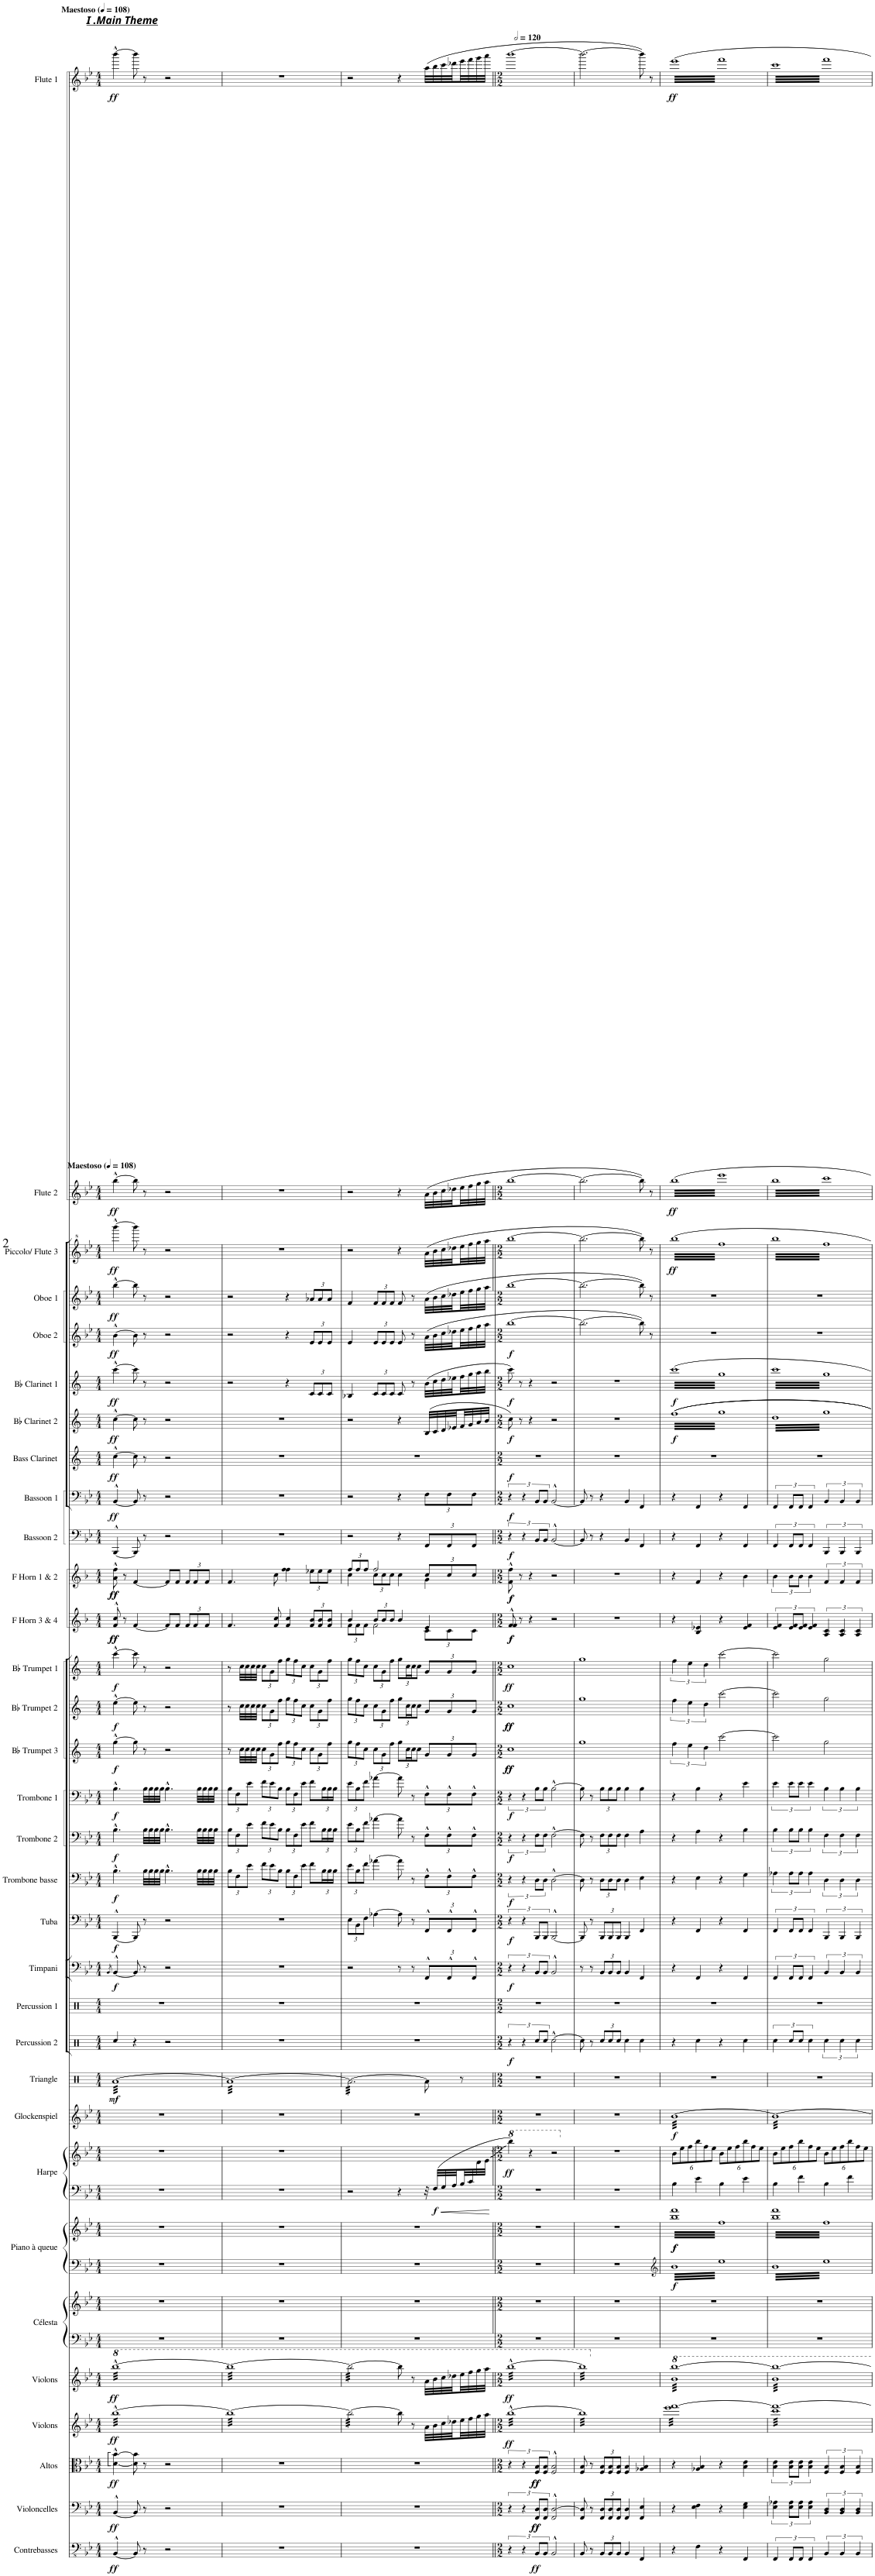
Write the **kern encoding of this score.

**kern	**dynam	**kern	**dynam	**kern	**dynam	**kern	**dynam	**kern	**dynam	**kern	**kern	**kern	**kern	**dynam	**kern	**kern	**dynam	**kern	**dynam	**kern	**dynam	**kern	**dynam	**kern	**kern	**dynam	**kern	**dynam	**kern	**dynam	**kern	**dynam	**kern	**dynam	**kern	**dynam	**kern	**dynam	**kern	**dynam	**kern	**dynam	**kern	**dynam	**kern	**dynam	**kern	**dynam	**kern	**dynam	**kern	**dynam	**kern	**dynam	**kern	**dynam	**kern	**dynam	**kern	**dynam	**kern	**dynam	**kern	**dynam
*part32	*part32	*part31	*part31	*part30	*part30	*part29	*part29	*part28	*part28	*part27	*part27	*part26	*part26	*part26	*part25	*part25	*part25	*part24	*part24	*part23	*part23	*part22	*part22	*part21	*part20	*part20	*part19	*part19	*part18	*part18	*part17	*part17	*part16	*part16	*part15	*part15	*part14	*part14	*part13	*part13	*part12	*part12	*part11	*part11	*part10	*part10	*part9	*part9	*part8	*part8	*part7	*part7	*part6	*part6	*part5	*part5	*part4	*part4	*part3	*part3	*part2	*part2	*part1	*part1
*staff35	*staff35	*staff34	*staff34	*staff33	*staff33	*staff32	*staff32	*staff31	*staff31	*staff30	*staff29	*staff28	*staff27	*staff27/28	*staff26	*staff25	*staff25/26	*staff24	*staff24	*staff23	*staff23	*staff22	*staff22	*staff21	*staff20	*staff20	*staff19	*staff19	*staff18	*staff18	*staff17	*staff17	*staff16	*staff16	*staff15	*staff15	*staff14	*staff14	*staff13	*staff13	*staff12	*staff12	*staff11	*staff11	*staff10	*staff10	*staff9	*staff9	*staff8	*staff8	*staff7	*staff7	*staff6	*staff6	*staff5	*staff5	*staff4	*staff4	*staff3	*staff3	*staff2	*staff2	*staff1	*staff1
*I"Contrebasses	*	*I"Violoncelles	*	*I"Altos	*	*I"Violons	*	*I"Violons	*	*I"Célesta	*	*I"Piano à queue	*	*	*I"Harpe	*	*	*I"Glockenspiel	*	*I"Triangle	*	*I"Percussion 2	*	*I"Percussion 1	*I"Timpani	*	*I"Tuba	*	*I"Trombone basse	*	*I"Trombone 2	*	*I"Trombone 1	*	*I"Bb Trumpet 3	*	*I"Bb Trumpet 2	*	*I"Bb Trumpet 1	*	*I"F Horn 3 &amp; 4	*	*I"F Horn 1 &amp; 2	*	*I"Bassoon 2	*	*I"Bassoon 1	*	*I"Bass Clarinet	*	*I"Bb Clarinet 2	*	*I"Bb Clarinet 1	*	*I"Oboe 2	*	*I"Oboe 1	*	*I"Piccolo/ Flute 3	*	*I"Flute 2	*	*I"Flute 1	*
*I'Cbs.	*	*I'Vlcs	*	*I'Alt.	*	*I'Vlns.	*	*I'Vlns.	*	*I'Cél.	*	*I'Pia.	*	*	*I'Hrp.	*	*	*I'Glk.	*	*I'Trgl.	*	*I'Perc. 2	*	*I'Perc. 1	*I'Timp.	*	*I'Tba.	*	*I'Tbn. B	*	*I'Tbn. 2	*	*I'Tbn. 1	*	*I'Bb Tpt. 3	*	*I'Bb Tpt. 2	*	*I'Bb Tpt. 1	*	*I'F Hn. 3 4	*	*I'F Hn. 1 2	*	*I'Bsn. 2	*	*I'Bsn. 1	*	*I'B. Cl.	*	*I'Bb Cl. 2	*	*I'Bb Cl. 1	*	*I'Ob. 2	*	*I'Ob. 1	*	*I'Picc./ Fl. 3	*	*I'Fl. 2	*	*I'Fl. 1	*
*clefFv4	*	*clefF4	*	*clefC3	*	*clefG2	*	*clefG2	*	*clefF4	*clefG2	*clefF4	*clefG2	*	*clefF4	*clefG2	*	*clefG2	*	*clefX	*	*clefX	*	*clefX	*clefF4	*	*clefF4	*	*clefF4	*	*clefF4	*	*clefF4	*	*clefG2	*	*clefG2	*	*clefG2	*	*clefG2	*	*clefG2	*	*clefF4	*	*clefF4	*	*clefG2	*	*clefG2	*	*clefG2	*	*clefG2	*	*clefG2	*	*clefG^2	*	*clefG2	*	*clefG2	*
*	*	*	*	*	*	*	*	*	*	*Trd-7c-12	*Trd-7c-12	*	*	*	*	*	*	*Trd-14c-24	*	*	*	*	*	*	*	*	*	*	*	*	*	*	*	*	*Trd1c2	*	*Trd1c2	*	*Trd1c2	*	*Trd4c7	*	*Trd4c7	*	*	*	*	*	*Trd8c14	*	*Trd1c2	*	*Trd1c2	*	*	*	*	*	*Trd-7c-12	*	*	*	*	*
*k[b-e-]	*	*k[b-e-]	*	*k[b-e-]	*	*k[b-e-]	*	*k[b-e-]	*	*k[b-e-]	*k[b-e-]	*k[b-e-]	*k[b-e-]	*	*k[b-e-]	*k[b-e-]	*	*k[b-e-]	*	*k[]	*	*k[]	*	*k[]	*k[b-e-]	*	*k[b-e-]	*	*k[b-e-]	*	*k[b-e-]	*	*k[b-e-]	*	*k[]	*	*k[]	*	*k[]	*	*k[b-]	*	*k[b-]	*	*k[b-e-]	*	*k[b-e-]	*	*k[]	*	*k[]	*	*k[]	*	*k[b-e-]	*	*k[b-e-]	*	*k[b-e-]	*	*k[b-e-]	*	*k[b-e-]	*
*M4/4	*	*M4/4	*	*M4/4	*	*M4/4	*	*M4/4	*	*M4/4	*M4/4	*M4/4	*M4/4	*	*M4/4	*M4/4	*	*M4/4	*	*M4/4	*	*M4/4	*	*M4/4	*M4/4	*	*M4/4	*	*M4/4	*	*M4/4	*	*M4/4	*	*M4/4	*	*M4/4	*	*M4/4	*	*M4/4	*	*M4/4	*	*M4/4	*	*M4/4	*	*M4/4	*	*M4/4	*	*M4/4	*	*M4/4	*	*M4/4	*	*M4/4	*	*M4/4	*	*M4/4	*
*MM108	*	*MM108	*	*MM108	*	*MM108	*	*MM108	*	*MM108	*MM108	*MM108	*MM108	*	*MM108	*MM108	*	*MM108	*	*MM108	*	*MM108	*	*MM108	*MM108	*	*MM108	*	*MM108	*	*MM108	*	*MM108	*	*MM108	*	*MM108	*	*MM108	*	*MM108	*	*MM108	*	*MM108	*	*MM108	*	*MM108	*	*MM108	*	*MM108	*	*MM108	*	*MM108	*	*MM108	*	*MM108	*	*MM108	*
=1	=1	=1	=1	=1	=1	=1	=1	=1	=1	=1	=1	=1	=1	=1	=1	=1	=1	=1	=1	=1	=1	=1	=1	=1	=1	=1	=1	=1	=1	=1	=1	=1	=1	=1	=1	=1	=1	=1	=1	=1	=1	=1	=1	=1	=1	=1	=1	=1	=1	=1	=1	=1	=1	=1	=1	=1	=1	=1	=1	=1	=1	=1	=1	=1
.	.	.	.	.	.	.	.	.	.	.	.	.	.	.	.	.	.	.	.	.	.	.	.	.	8qBB-/	.	.	.	.	.	.	.	.	.	.	.	.	.	.	.	.	.	.	.	.	.	.	.	.	.	.	.	.	.	.	.	.	.	.	.	.	.	.	.
*	*	*	*	*	*	*	*	*8va	*	*	*	*	*	*	*	*	*	*	*	*	*	*	*	*	*	*	*	*	*	*	*	*	*	*	*	*	*	*	*	*	*	*	*	*	*	*	*	*	*	*	*	*	*	*	*	*	*	*	*	*	*	*	*	*
!	!	!	!	!	!	!	!	!	!	!	!	!	!	!	!	!	!	!	!	!	!	!	!	!	!	!	!	!	!	!	!	!	!	!	!	!	!	!	!	!	!	!	!	!	!	!	!	!	!	!	!	!	!	!	!	!	!	!	!	!	!	!	!LO:TX:a:Bi:t=I .Main Theme	!
!	!	!	!	!	!	!	!	!	!	!	!	!	!	!	!	!	!	!	!	!	!	!	!	!	!	!	!	!	!	!	!	!	!	!	!	!	!	!	!	!	!	!	!	!	!	!	!	!	!	!	!	!	!	!	!	!	!	!	!	!	!	!	!LO:TX:a:B:t=Maestoso	!
!	!	!	!	!	!	!	!	!	!	!	!	!	!	!	!	!	!	!	!	!	!	!	!	!	!	!	!	!	!	!	!	!	!	!	!	!	!	!	!	!	!	!	!	!	!	!	!	!	!	!	!	!	!	!	!	!	!	!	!	!	!	!	!LO:TX:b:B:t=Maestoso	!
!	!LO:DY:b	!	!LO:DY:b	!	!LO:DY:b	!	!LO:DY:b	!	!LO:DY:b	!	!	!	!	!	!	!	!	!	!	!	!LO:DY:b	!	!	!	!	!LO:DY:b	!	!LO:DY:b	!	!LO:DY:b	!	!LO:DY:b	!	!LO:DY:b	!	!LO:DY:b	!	!LO:DY:b	!	!LO:DY:b	!	!LO:DY:b	!	!	!	!	!	!	!	!	!	!	!	!	!	!	!	!	!	!	!	!	!	!
!	!	!	!	!	!	!	!	!	!	!	!	!	!	!	!	!	!	!	!	!	!	!	!	!	!	!	!	!	!	!	!	!	!	!	!	!	!	!	!	!	!	!LO:DY:n=1:b	!	!LO:DY:b	!	!	!	!	!	!	!	!	!	!	!	!	!	!	!	!	!	!	!	!
!	!	!	!	!	!	!	!	!	!	!	!	!	!	!	!	!	!	!	!	!	!	!	!	!	!	!	!	!	!	!	!	!	!	!	!	!	!	!	!	!	!	!	!	!LO:DY:n=1:b	!	!	!	!LO:DY:b	!	!LO:DY:b	!	!LO:DY:b	!	!LO:DY:b	!	!LO:DY:b	!	!LO:DY:b	!	!LO:DY:b	!	!LO:DY:b	!	!LO:DY:b
*	*	*	*	*	*	*tremolo	*	*	*	*	*	*	*	*	*	*	*	*	*	*	*	*	*	*	*	*	*	*	*	*	*	*	*	*	*	*	*	*	*	*	*	*	*	*	*	*	*	*	*	*	*	*	*	*	*	*	*	*	*	*	*	*	*	*
*	*	*	*	*	*	*	*	*tremolo	*	*	*	*	*	*	*	*	*	*	*	*	*	*	*	*	*	*	*	*	*	*	*	*	*	*	*	*	*	*	*	*	*	*	*	*	*	*	*	*	*	*	*	*	*	*	*	*	*	*	*	*	*	*	*	*
*	*	*	*	*	*	*	*	*	*	*	*	*	*	*	*	*	*	*	*	*tremolo	*	*	*	*	*	*	*	*	*	*	*	*	*	*	*	*	*	*	*	*	*	*	*	*	*	*	*	*	*	*	*	*	*	*	*	*	*	*	*	*	*	*	*	*
[4BBB-^^/	ff	[4BB-^^/	ff	[4d\:^^ [4b-\:^^	ff	[32bb-^^LLL	ff	[32bbb-^^LLL	ff	1r	1r	1r	1r	.	1r	1r	.	1r	.	[32RaLLL	mf	4Rcc/	.	1r	[4BB-^^/	f	[4BBB-^^/	f	4.B-^^\	f	4.B-^^\	f	4.B-^^\	f	[4gg^^\	f	[4ee^^\	f	[4ccc^^\	f	8f/^^ 8cc/^^	ff ff	8a\^^ 8ff\^^	ff ff	[4BBB-^^/	.	[4BB-^^/	ff	[4cc^^\	ff	[4cc^^\	ff	[4ccc^^\	ff	[4b-^^\	ff	[4bb-^^\	ff	[4bbbb-^^\	ff	[4bb-^^\	ff	[4bbb-^^\	ff
.	.	.	.	.	.	32bb-^^	.	32bbb-^^	.	.	.	.	.	.	.	.	.	.	.	32Ra	.	.	.	.	.	.	.	.	.	.	.	.	.	.	.	.	.	.	.	.	.	.	.	.	.	.	.	.	.	.	.	.	.	.	.	.	.	.	.	.	.	.	.	.
.	.	.	.	.	.	32bb-^^	.	32bbb-^^	.	.	.	.	.	.	.	.	.	.	.	32Ra	.	.	.	.	.	.	.	.	.	.	.	.	.	.	.	.	.	.	.	.	.	.	.	.	.	.	.	.	.	.	.	.	.	.	.	.	.	.	.	.	.	.	.	.
.	.	.	.	.	.	32bb-^^	.	32bbb-^^	.	.	.	.	.	.	.	.	.	.	.	32Ra	.	.	.	.	.	.	.	.	.	.	.	.	.	.	.	.	.	.	.	.	.	.	.	.	.	.	.	.	.	.	.	.	.	.	.	.	.	.	.	.	.	.	.	.
.	.	.	.	.	.	32bb-^^	.	32bbb-^^	.	.	.	.	.	.	.	.	.	.	.	32Ra	.	.	.	.	.	.	.	.	.	.	.	.	.	.	.	.	.	.	.	.	8r	.	8r	.	.	.	.	.	.	.	.	.	.	.	.	.	.	.	.	.	.	.	.	.
.	.	.	.	.	.	32bb-^^	.	32bbb-^^	.	.	.	.	.	.	.	.	.	.	.	32Ra	.	.	.	.	.	.	.	.	.	.	.	.	.	.	.	.	.	.	.	.	.	.	.	.	.	.	.	.	.	.	.	.	.	.	.	.	.	.	.	.	.	.	.	.
.	.	.	.	.	.	32bb-^^	.	32bbb-^^	.	.	.	.	.	.	.	.	.	.	.	32Ra	.	.	.	.	.	.	.	.	.	.	.	.	.	.	.	.	.	.	.	.	.	.	.	.	.	.	.	.	.	.	.	.	.	.	.	.	.	.	.	.	.	.	.	.
.	.	.	.	.	.	32bb-^^	.	32bbb-^^	.	.	.	.	.	.	.	.	.	.	.	32Ra	.	.	.	.	.	.	.	.	.	.	.	.	.	.	.	.	.	.	.	.	.	.	.	.	.	.	.	.	.	.	.	.	.	.	.	.	.	.	.	.	.	.	.	.
8BBB-/]	.	8BB-/]	.	8d\] 8b-\]	.	32bb-^^	.	32bbb-^^	.	.	.	.	.	.	.	.	.	.	.	32Ra	.	4r	.	.	8BB-/]	.	8BBB-/]	.	.	.	.	.	.	.	8gg\]	.	8ee\]	.	8ccc\]	.	[4f/	.	[4f/	.	8BBB-/]	.	8BB-/]	.	8cc\]	.	8cc\]	.	8ccc\]	.	8b-\]	.	8bb-\]	.	8bbbb-\]	.	8bb-\]	.	8bbb-\]	.
.	.	.	.	.	.	32bb-^^	.	32bbb-^^	.	.	.	.	.	.	.	.	.	.	.	32Ra	.	.	.	.	.	.	.	.	.	.	.	.	.	.	.	.	.	.	.	.	.	.	.	.	.	.	.	.	.	.	.	.	.	.	.	.	.	.	.	.	.	.	.	.
.	.	.	.	.	.	32bb-^^	.	32bbb-^^	.	.	.	.	.	.	.	.	.	.	.	32Ra	.	.	.	.	.	.	.	.	.	.	.	.	.	.	.	.	.	.	.	.	.	.	.	.	.	.	.	.	.	.	.	.	.	.	.	.	.	.	.	.	.	.	.	.
.	.	.	.	.	.	32bb-^^	.	32bbb-^^	.	.	.	.	.	.	.	.	.	.	.	32Ra	.	.	.	.	.	.	.	.	.	.	.	.	.	.	.	.	.	.	.	.	.	.	.	.	.	.	.	.	.	.	.	.	.	.	.	.	.	.	.	.	.	.	.	.
8r	.	8r	.	8r	.	32bb-^^	.	32bbb-^^	.	.	.	.	.	.	.	.	.	.	.	32Ra	.	.	.	.	8r	.	8r	.	32B-\LLL	.	32B-\LLL	.	32B-\LLL	.	8r	.	8r	.	8r	.	.	.	.	.	8r	.	8r	.	8r	.	8r	.	8r	.	8r	.	8r	.	8r	.	8r	.	8r	.
.	.	.	.	.	.	32bb-^^	.	32bbb-^^	.	.	.	.	.	.	.	.	.	.	.	32Ra	.	.	.	.	.	.	.	.	32B-\	.	32B-\	.	32B-\	.	.	.	.	.	.	.	.	.	.	.	.	.	.	.	.	.	.	.	.	.	.	.	.	.	.	.	.	.	.	.
.	.	.	.	.	.	32bb-^^	.	32bbb-^^	.	.	.	.	.	.	.	.	.	.	.	32Ra	.	.	.	.	.	.	.	.	32B-\	.	32B-\	.	32B-\	.	.	.	.	.	.	.	.	.	.	.	.	.	.	.	.	.	.	.	.	.	.	.	.	.	.	.	.	.	.	.
.	.	.	.	.	.	32bb-^^	.	32bbb-^^	.	.	.	.	.	.	.	.	.	.	.	32Ra	.	.	.	.	.	.	.	.	32B-\JJJ	.	32B-\JJJ	.	32B-\JJJ	.	.	.	.	.	.	.	.	.	.	.	.	.	.	.	.	.	.	.	.	.	.	.	.	.	.	.	.	.	.	.
2r	.	2r	.	2r	.	32bb-^^	.	32bbb-^^	.	.	.	.	.	.	.	.	.	.	.	32Ra	.	2r	.	.	2r	.	2r	.	4.B-^^\	.	4.B-^^\	.	4.B-^^\	.	2r	.	2r	.	2r	.	8f/L]	.	8f/L]	.	2r	.	2r	.	2r	.	2r	.	2r	.	2r	.	2r	.	2r	.	2r	.	2r	.
.	.	.	.	.	.	32bb-^^	.	32bbb-^^	.	.	.	.	.	.	.	.	.	.	.	32Ra	.	.	.	.	.	.	.	.	.	.	.	.	.	.	.	.	.	.	.	.	.	.	.	.	.	.	.	.	.	.	.	.	.	.	.	.	.	.	.	.	.	.	.	.
.	.	.	.	.	.	32bb-^^	.	32bbb-^^	.	.	.	.	.	.	.	.	.	.	.	32Ra	.	.	.	.	.	.	.	.	.	.	.	.	.	.	.	.	.	.	.	.	.	.	.	.	.	.	.	.	.	.	.	.	.	.	.	.	.	.	.	.	.	.	.	.
.	.	.	.	.	.	32bb-^^	.	32bbb-^^	.	.	.	.	.	.	.	.	.	.	.	32Ra	.	.	.	.	.	.	.	.	.	.	.	.	.	.	.	.	.	.	.	.	.	.	.	.	.	.	.	.	.	.	.	.	.	.	.	.	.	.	.	.	.	.	.	.
.	.	.	.	.	.	32bb-^^	.	32bbb-^^	.	.	.	.	.	.	.	.	.	.	.	32Ra	.	.	.	.	.	.	.	.	.	.	.	.	.	.	.	.	.	.	.	.	8f/J	.	8f/J	.	.	.	.	.	.	.	.	.	.	.	.	.	.	.	.	.	.	.	.	.
.	.	.	.	.	.	32bb-^^	.	32bbb-^^	.	.	.	.	.	.	.	.	.	.	.	32Ra	.	.	.	.	.	.	.	.	.	.	.	.	.	.	.	.	.	.	.	.	.	.	.	.	.	.	.	.	.	.	.	.	.	.	.	.	.	.	.	.	.	.	.	.
.	.	.	.	.	.	32bb-^^	.	32bbb-^^	.	.	.	.	.	.	.	.	.	.	.	32Ra	.	.	.	.	.	.	.	.	.	.	.	.	.	.	.	.	.	.	.	.	.	.	.	.	.	.	.	.	.	.	.	.	.	.	.	.	.	.	.	.	.	.	.	.
.	.	.	.	.	.	32bb-^^	.	32bbb-^^	.	.	.	.	.	.	.	.	.	.	.	32Ra	.	.	.	.	.	.	.	.	.	.	.	.	.	.	.	.	.	.	.	.	.	.	.	.	.	.	.	.	.	.	.	.	.	.	.	.	.	.	.	.	.	.	.	.
*	*	*	*	*	*	*	*	*	*	*	*	*	*	*	*	*	*	*	*	*	*	*	*	*	*	*	*	*	*	*	*	*	*	*	*	*	*	*	*	*	*Xbrackettup	*	*Xbrackettup	*	*	*	*	*	*	*	*	*	*	*	*	*	*	*	*	*	*	*	*	*
.	.	.	.	.	.	32bb-^^	.	32bbb-^^	.	.	.	.	.	.	.	.	.	.	.	32Ra	.	.	.	.	.	.	.	.	.	.	.	.	.	.	.	.	.	.	.	.	12f/L	.	12f/L	.	.	.	.	.	.	.	.	.	.	.	.	.	.	.	.	.	.	.	.	.
.	.	.	.	.	.	32bb-^^	.	32bbb-^^	.	.	.	.	.	.	.	.	.	.	.	32Ra	.	.	.	.	.	.	.	.	.	.	.	.	.	.	.	.	.	.	.	.	.	.	.	.	.	.	.	.	.	.	.	.	.	.	.	.	.	.	.	.	.	.	.	.
.	.	.	.	.	.	32bb-^^	.	32bbb-^^	.	.	.	.	.	.	.	.	.	.	.	32Ra	.	.	.	.	.	.	.	.	.	.	.	.	.	.	.	.	.	.	.	.	.	.	.	.	.	.	.	.	.	.	.	.	.	.	.	.	.	.	.	.	.	.	.	.
.	.	.	.	.	.	.	.	.	.	.	.	.	.	.	.	.	.	.	.	.	.	.	.	.	.	.	.	.	.	.	.	.	.	.	.	.	.	.	.	.	12f/	.	12f/	.	.	.	.	.	.	.	.	.	.	.	.	.	.	.	.	.	.	.	.	.
.	.	.	.	.	.	32bb-^^	.	32bbb-^^	.	.	.	.	.	.	.	.	.	.	.	32Ra	.	.	.	.	.	.	.	.	.	.	.	.	.	.	.	.	.	.	.	.	.	.	.	.	.	.	.	.	.	.	.	.	.	.	.	.	.	.	.	.	.	.	.	.
.	.	.	.	.	.	32bb-^^	.	32bbb-^^	.	.	.	.	.	.	.	.	.	.	.	32Ra	.	.	.	.	.	.	.	.	32B-\LLL	.	32B-\LLL	.	32B-\LLL	.	.	.	.	.	.	.	.	.	.	.	.	.	.	.	.	.	.	.	.	.	.	.	.	.	.	.	.	.	.	.
.	.	.	.	.	.	32bb-^^	.	32bbb-^^	.	.	.	.	.	.	.	.	.	.	.	32Ra	.	.	.	.	.	.	.	.	32B-\	.	32B-\	.	32B-\	.	.	.	.	.	.	.	.	.	.	.	.	.	.	.	.	.	.	.	.	.	.	.	.	.	.	.	.	.	.	.
.	.	.	.	.	.	.	.	.	.	.	.	.	.	.	.	.	.	.	.	.	.	.	.	.	.	.	.	.	.	.	.	.	.	.	.	.	.	.	.	.	12f/J	.	12f/J	.	.	.	.	.	.	.	.	.	.	.	.	.	.	.	.	.	.	.	.	.
.	.	.	.	.	.	32bb-^^	.	32bbb-^^	.	.	.	.	.	.	.	.	.	.	.	32Ra	.	.	.	.	.	.	.	.	32B-\	.	32B-\	.	32B-\	.	.	.	.	.	.	.	.	.	.	.	.	.	.	.	.	.	.	.	.	.	.	.	.	.	.	.	.	.	.	.
.	.	.	.	.	.	32bb-^^JJJ	.	32bbb-^^JJJ	.	.	.	.	.	.	.	.	.	.	.	32RaJJJ	.	.	.	.	.	.	.	.	32B-\JJJ	.	32B-\JJJ	.	32B-\JJJ	.	.	.	.	.	.	.	.	.	.	.	.	.	.	.	.	.	.	.	.	.	.	.	.	.	.	.	.	.	.	.
=2	=2	=2	=2	=2	=2	=2	=2	=2	=2	=2	=2	=2	=2	=2	=2	=2	=2	=2	=2	=2	=2	=2	=2	=2	=2	=2	=2	=2	=2	=2	=2	=2	=2	=2	=2	=2	=2	=2	=2	=2	=2	=2	=2	=2	=2	=2	=2	=2	=2	=2	=2	=2	=2	=2	=2	=2	=2	=2	=2	=2	=2	=2	=2	=2
*	*	*	*	*	*	*	*	*	*	*	*	*	*	*	*	*	*	*	*	*	*	*	*	*	*	*	*	*	*Xbrackettup	*	*Xbrackettup	*	*Xbrackettup	*	*	*	*	*	*	*	*	*	*	*	*	*	*	*	*	*	*	*	*	*	*	*	*	*	*	*	*	*	*	*
1r	.	1r	.	1r	.	32bb-LLL	.	32bbb-LLL	.	1r	1r	1r	1r	.	1r	1r	.	1r	.	32RaLLL	.	1r	.	1r	1r	.	1r	.	12B-\L	.	12B-\L	.	12B-\L	.	8r	.	8r	.	8r	.	4.f/	.	4.f/	.	1r	.	1r	.	1r	.	1r	.	2r	.	2r	.	2r	.	1r	.	1r	.	1r	.
.	.	.	.	.	.	32bb-	.	32bbb-	.	.	.	.	.	.	.	.	.	.	.	32Ra	.	.	.	.	.	.	.	.	.	.	.	.	.	.	.	.	.	.	.	.	.	.	.	.	.	.	.	.	.	.	.	.	.	.	.	.	.	.	.	.	.	.	.	.
.	.	.	.	.	.	32bb-	.	32bbb-	.	.	.	.	.	.	.	.	.	.	.	32Ra	.	.	.	.	.	.	.	.	.	.	.	.	.	.	.	.	.	.	.	.	.	.	.	.	.	.	.	.	.	.	.	.	.	.	.	.	.	.	.	.	.	.	.	.
.	.	.	.	.	.	.	.	.	.	.	.	.	.	.	.	.	.	.	.	.	.	.	.	.	.	.	.	.	12F\	.	12F\	.	12F\	.	.	.	.	.	.	.	.	.	.	.	.	.	.	.	.	.	.	.	.	.	.	.	.	.	.	.	.	.	.	.
.	.	.	.	.	.	32bb-	.	32bbb-	.	.	.	.	.	.	.	.	.	.	.	32Ra	.	.	.	.	.	.	.	.	.	.	.	.	.	.	.	.	.	.	.	.	.	.	.	.	.	.	.	.	.	.	.	.	.	.	.	.	.	.	.	.	.	.	.	.
.	.	.	.	.	.	32bb-	.	32bbb-	.	.	.	.	.	.	.	.	.	.	.	32Ra	.	.	.	.	.	.	.	.	.	.	.	.	.	.	32cc\LLL	.	32cc\LLL	.	32cc\LLL	.	.	.	.	.	.	.	.	.	.	.	.	.	.	.	.	.	.	.	.	.	.	.	.	.
.	.	.	.	.	.	32bb-	.	32bbb-	.	.	.	.	.	.	.	.	.	.	.	32Ra	.	.	.	.	.	.	.	.	.	.	.	.	.	.	32cc\	.	32cc\	.	32cc\	.	.	.	.	.	.	.	.	.	.	.	.	.	.	.	.	.	.	.	.	.	.	.	.	.
.	.	.	.	.	.	.	.	.	.	.	.	.	.	.	.	.	.	.	.	.	.	.	.	.	.	.	.	.	12e-\J	.	12e-\J	.	12e-\J	.	.	.	.	.	.	.	.	.	.	.	.	.	.	.	.	.	.	.	.	.	.	.	.	.	.	.	.	.	.	.
.	.	.	.	.	.	32bb-	.	32bbb-	.	.	.	.	.	.	.	.	.	.	.	32Ra	.	.	.	.	.	.	.	.	.	.	.	.	.	.	32cc\	.	32cc\	.	32cc\	.	.	.	.	.	.	.	.	.	.	.	.	.	.	.	.	.	.	.	.	.	.	.	.	.
.	.	.	.	.	.	32bb-	.	32bbb-	.	.	.	.	.	.	.	.	.	.	.	32Ra	.	.	.	.	.	.	.	.	.	.	.	.	.	.	32cc\JJJ	.	32cc\JJJ	.	32cc\JJJ	.	.	.	.	.	.	.	.	.	.	.	.	.	.	.	.	.	.	.	.	.	.	.	.	.
*	*	*	*	*	*	*	*	*	*	*	*	*	*	*	*	*	*	*	*	*	*	*	*	*	*	*	*	*	*	*	*	*	*	*	*Xbrackettup	*	*Xbrackettup	*	*Xbrackettup	*	*	*	*	*	*	*	*	*	*	*	*	*	*	*	*	*	*	*	*	*	*	*	*	*
.	.	.	.	.	.	32bb-	.	32bbb-	.	.	.	.	.	.	.	.	.	.	.	32Ra	.	.	.	.	.	.	.	.	12f\L	.	12f\L	.	12f\L	.	12cc\L	.	12cc\L	.	12cc\L	.	.	.	.	.	.	.	.	.	.	.	.	.	.	.	.	.	.	.	.	.	.	.	.	.
.	.	.	.	.	.	32bb-	.	32bbb-	.	.	.	.	.	.	.	.	.	.	.	32Ra	.	.	.	.	.	.	.	.	.	.	.	.	.	.	.	.	.	.	.	.	.	.	.	.	.	.	.	.	.	.	.	.	.	.	.	.	.	.	.	.	.	.	.	.
.	.	.	.	.	.	32bb-	.	32bbb-	.	.	.	.	.	.	.	.	.	.	.	32Ra	.	.	.	.	.	.	.	.	.	.	.	.	.	.	.	.	.	.	.	.	.	.	.	.	.	.	.	.	.	.	.	.	.	.	.	.	.	.	.	.	.	.	.	.
.	.	.	.	.	.	.	.	.	.	.	.	.	.	.	.	.	.	.	.	.	.	.	.	.	.	.	.	.	12e-\	.	12e-\	.	12e-\	.	12g\	.	12g\	.	12g\	.	.	.	.	.	.	.	.	.	.	.	.	.	.	.	.	.	.	.	.	.	.	.	.	.
.	.	.	.	.	.	32bb-	.	32bbb-	.	.	.	.	.	.	.	.	.	.	.	32Ra	.	.	.	.	.	.	.	.	.	.	.	.	.	.	.	.	.	.	.	.	.	.	.	.	.	.	.	.	.	.	.	.	.	.	.	.	.	.	.	.	.	.	.	.
.	.	.	.	.	.	32bb-	.	32bbb-	.	.	.	.	.	.	.	.	.	.	.	32Ra	.	.	.	.	.	.	.	.	.	.	.	.	.	.	.	.	.	.	.	.	8f/ 8cc/	.	8cc\	.	.	.	.	.	.	.	.	.	.	.	.	.	.	.	.	.	.	.	.	.
.	.	.	.	.	.	32bb-	.	32bbb-	.	.	.	.	.	.	.	.	.	.	.	32Ra	.	.	.	.	.	.	.	.	.	.	.	.	.	.	.	.	.	.	.	.	.	.	.	.	.	.	.	.	.	.	.	.	.	.	.	.	.	.	.	.	.	.	.	.
.	.	.	.	.	.	.	.	.	.	.	.	.	.	.	.	.	.	.	.	.	.	.	.	.	.	.	.	.	12B-\J	.	12B-\J	.	12B-\J	.	12ff\J	.	12ff\J	.	12ff\J	.	.	.	.	.	.	.	.	.	.	.	.	.	.	.	.	.	.	.	.	.	.	.	.	.
.	.	.	.	.	.	32bb-	.	32bbb-	.	.	.	.	.	.	.	.	.	.	.	32Ra	.	.	.	.	.	.	.	.	.	.	.	.	.	.	.	.	.	.	.	.	.	.	.	.	.	.	.	.	.	.	.	.	.	.	.	.	.	.	.	.	.	.	.	.
.	.	.	.	.	.	32bb-	.	32bbb-	.	.	.	.	.	.	.	.	.	.	.	32Ra	.	.	.	.	.	.	.	.	.	.	.	.	.	.	.	.	.	.	.	.	.	.	.	.	.	.	.	.	.	.	.	.	.	.	.	.	.	.	.	.	.	.	.	.
.	.	.	.	.	.	32bb-	.	32bbb-	.	.	.	.	.	.	.	.	.	.	.	32Ra	.	.	.	.	.	.	.	.	12B-\L	.	12B-\L	.	12B-\L	.	12gg\L	.	12gg\L	.	12gg\L	.	4f/ 4cc/	.	4ff\ 4ff\	.	.	.	.	.	.	.	.	.	4r	.	4r	.	4r	.	.	.	.	.	.	.
.	.	.	.	.	.	32bb-	.	32bbb-	.	.	.	.	.	.	.	.	.	.	.	32Ra	.	.	.	.	.	.	.	.	.	.	.	.	.	.	.	.	.	.	.	.	.	.	.	.	.	.	.	.	.	.	.	.	.	.	.	.	.	.	.	.	.	.	.	.
.	.	.	.	.	.	32bb-	.	32bbb-	.	.	.	.	.	.	.	.	.	.	.	32Ra	.	.	.	.	.	.	.	.	.	.	.	.	.	.	.	.	.	.	.	.	.	.	.	.	.	.	.	.	.	.	.	.	.	.	.	.	.	.	.	.	.	.	.	.
.	.	.	.	.	.	.	.	.	.	.	.	.	.	.	.	.	.	.	.	.	.	.	.	.	.	.	.	.	12F\	.	12F\	.	12F\	.	12ff\	.	12ff\	.	12ff\	.	.	.	.	.	.	.	.	.	.	.	.	.	.	.	.	.	.	.	.	.	.	.	.	.
.	.	.	.	.	.	32bb-	.	32bbb-	.	.	.	.	.	.	.	.	.	.	.	32Ra	.	.	.	.	.	.	.	.	.	.	.	.	.	.	.	.	.	.	.	.	.	.	.	.	.	.	.	.	.	.	.	.	.	.	.	.	.	.	.	.	.	.	.	.
.	.	.	.	.	.	32bb-	.	32bbb-	.	.	.	.	.	.	.	.	.	.	.	32Ra	.	.	.	.	.	.	.	.	.	.	.	.	.	.	.	.	.	.	.	.	.	.	.	.	.	.	.	.	.	.	.	.	.	.	.	.	.	.	.	.	.	.	.	.
.	.	.	.	.	.	32bb-	.	32bbb-	.	.	.	.	.	.	.	.	.	.	.	32Ra	.	.	.	.	.	.	.	.	.	.	.	.	.	.	.	.	.	.	.	.	.	.	.	.	.	.	.	.	.	.	.	.	.	.	.	.	.	.	.	.	.	.	.	.
.	.	.	.	.	.	.	.	.	.	.	.	.	.	.	.	.	.	.	.	.	.	.	.	.	.	.	.	.	12e-\J	.	12e-\J	.	12e-\J	.	12cc\J	.	12cc\J	.	12cc\J	.	.	.	.	.	.	.	.	.	.	.	.	.	.	.	.	.	.	.	.	.	.	.	.	.
.	.	.	.	.	.	32bb-	.	32bbb-	.	.	.	.	.	.	.	.	.	.	.	32Ra	.	.	.	.	.	.	.	.	.	.	.	.	.	.	.	.	.	.	.	.	.	.	.	.	.	.	.	.	.	.	.	.	.	.	.	.	.	.	.	.	.	.	.	.
.	.	.	.	.	.	32bb-	.	32bbb-	.	.	.	.	.	.	.	.	.	.	.	32Ra	.	.	.	.	.	.	.	.	.	.	.	.	.	.	.	.	.	.	.	.	.	.	.	.	.	.	.	.	.	.	.	.	.	.	.	.	.	.	.	.	.	.	.	.
*	*	*	*	*	*	*	*	*	*	*	*	*	*	*	*	*	*	*	*	*	*	*	*	*	*	*	*	*	*	*	*	*	*	*	*	*	*	*	*	*	*	*	*	*	*	*	*	*	*	*	*	*	*Xbrackettup	*	*Xbrackettup	*	*Xbrackettup	*	*	*	*	*	*	*
.	.	.	.	.	.	32bb-	.	32bbb-	.	.	.	.	.	.	.	.	.	.	.	32Ra	.	.	.	.	.	.	.	.	8f\L	.	8f\L	.	8f\L	.	12cc\L	.	12cc\L	.	12cc\L	.	12f/ 12b-/L	.	12ee-X\L	.	.	.	.	.	.	.	.	.	12c/L	.	12e-/L	.	12a-X/L	.	.	.	.	.	.	.
.	.	.	.	.	.	32bb-	.	32bbb-	.	.	.	.	.	.	.	.	.	.	.	32Ra	.	.	.	.	.	.	.	.	.	.	.	.	.	.	.	.	.	.	.	.	.	.	.	.	.	.	.	.	.	.	.	.	.	.	.	.	.	.	.	.	.	.	.	.
.	.	.	.	.	.	32bb-	.	32bbb-	.	.	.	.	.	.	.	.	.	.	.	32Ra	.	.	.	.	.	.	.	.	.	.	.	.	.	.	.	.	.	.	.	.	.	.	.	.	.	.	.	.	.	.	.	.	.	.	.	.	.	.	.	.	.	.	.	.
.	.	.	.	.	.	.	.	.	.	.	.	.	.	.	.	.	.	.	.	.	.	.	.	.	.	.	.	.	.	.	.	.	.	.	12g\	.	12g\	.	12g\	.	12f/ 12b-/	.	12ee-\	.	.	.	.	.	.	.	.	.	12c/	.	12e-/	.	12a-/	.	.	.	.	.	.	.
.	.	.	.	.	.	32bb-	.	32bbb-	.	.	.	.	.	.	.	.	.	.	.	32Ra	.	.	.	.	.	.	.	.	.	.	.	.	.	.	.	.	.	.	.	.	.	.	.	.	.	.	.	.	.	.	.	.	.	.	.	.	.	.	.	.	.	.	.	.
.	.	.	.	.	.	32bb-	.	32bbb-	.	.	.	.	.	.	.	.	.	.	.	32Ra	.	.	.	.	.	.	.	.	24B-\L	.	24B-\L	.	24B-\L	.	.	.	.	.	.	.	.	.	.	.	.	.	.	.	.	.	.	.	.	.	.	.	.	.	.	.	.	.	.	.
.	.	.	.	.	.	32bb-	.	32bbb-	.	.	.	.	.	.	.	.	.	.	.	32Ra	.	.	.	.	.	.	.	.	.	.	.	.	.	.	.	.	.	.	.	.	.	.	.	.	.	.	.	.	.	.	.	.	.	.	.	.	.	.	.	.	.	.	.	.
.	.	.	.	.	.	.	.	.	.	.	.	.	.	.	.	.	.	.	.	.	.	.	.	.	.	.	.	.	24B-\	.	24B-\	.	24B-\	.	12ff\J	.	12ff\J	.	12ff\J	.	12f/ 12b-/J	.	12ee-\J	.	.	.	.	.	.	.	.	.	12c/J	.	12e-/J	.	12a-/J	.	.	.	.	.	.	.
.	.	.	.	.	.	32bb-	.	32bbb-	.	.	.	.	.	.	.	.	.	.	.	32Ra	.	.	.	.	.	.	.	.	.	.	.	.	.	.	.	.	.	.	.	.	.	.	.	.	.	.	.	.	.	.	.	.	.	.	.	.	.	.	.	.	.	.	.	.
.	.	.	.	.	.	.	.	.	.	.	.	.	.	.	.	.	.	.	.	.	.	.	.	.	.	.	.	.	24B-\JJ	.	24B-\JJ	.	24B-\JJ	.	.	.	.	.	.	.	.	.	.	.	.	.	.	.	.	.	.	.	.	.	.	.	.	.	.	.	.	.	.	.
.	.	.	.	.	.	32bb-JJJ	.	32bbb-JJJ	.	.	.	.	.	.	.	.	.	.	.	32RaJJJ	.	.	.	.	.	.	.	.	.	.	.	.	.	.	.	.	.	.	.	.	.	.	.	.	.	.	.	.	.	.	.	.	.	.	.	.	.	.	.	.	.	.	.	.
=3	=3	=3	=3	=3	=3	=3	=3	=3	=3	=3	=3	=3	=3	=3	=3	=3	=3	=3	=3	=3	=3	=3	=3	=3	=3	=3	=3	=3	=3	=3	=3	=3	=3	=3	=3	=3	=3	=3	=3	=3	=3	=3	=3	=3	=3	=3	=3	=3	=3	=3	=3	=3	=3	=3	=3	=3	=3	=3	=3	=3	=3	=3	=3	=3
*	*	*	*	*	*	*	*	*	*	*	*	*	*	*	*	*^	*	*	*	*	*	*	*	*	*	*	*	*	*	*	*	*	*	*	*	*	*	*	*	*	*	*	*	*	*	*	*	*	*	*	*	*	*	*	*	*	*	*	*	*	*	*	*	*
*	*	*	*	*	*	*	*	*	*	*	*	*	*	*	*	*	*	*	*	*	*	*	*	*	*	*	*	*Xbrackettup	*	*	*	*	*	*	*	*	*	*	*	*	*	*	*	*	*	*	*	*	*	*	*	*	*	*	*	*	*	*	*	*	*	*	*	*	*
*	*	*	*	*	*	*	*	*	*	*	*	*	*	*	*	*	*	*	*	*	*	*	*	*	*	*	*	*	*	*	*	*	*	*	*	*	*	*	*	*	*	*^	*	*^	*	*	*	*	*	*	*	*	*	*	*	*	*	*	*	*	*	*	*	*	*
1r	.	1r	.	1r	.	32bb-\LLL	.	32bbb-\LLL	.	1r	1r	1r	1r	.	2r	1ryy	2...ryy	.	1r	.	32Ra\LLL	.	1r	.	1r	2r	.	12E-\L	.	12e-\L	.	12e-\L	.	12e-\L	.	12gg\L	.	12gg\L	.	12gg\L	.	4b-/	12f\L	.	12ff/L	4cc\	.	2r	.	2r	.	1r	.	2r	.	4B-X/	.	4e-/	.	4f/	.	2r	.	2r	.	2r	.
.	.	.	.	.	.	32bb-\	.	32bbb-\	.	.	.	.	.	.	.	.	.	.	.	.	32Ra\	.	.	.	.	.	.	.	.	.	.	.	.	.	.	.	.	.	.	.	.	.	.	.	.	.	.	.	.	.	.	.	.	.	.	.	.	.	.	.	.	.	.	.	.	.	.
.	.	.	.	.	.	32bb-\	.	32bbb-\	.	.	.	.	.	.	.	.	.	.	.	.	32Ra\	.	.	.	.	.	.	.	.	.	.	.	.	.	.	.	.	.	.	.	.	.	.	.	.	.	.	.	.	.	.	.	.	.	.	.	.	.	.	.	.	.	.	.	.	.	.
.	.	.	.	.	.	.	.	.	.	.	.	.	.	.	.	.	.	.	.	.	.	.	.	.	.	.	.	12BB-\	.	12B-\	.	12B-\	.	12B-\	.	12ff\	.	12ff\	.	12ff\	.	.	12f\	.	12ff/	.	.	.	.	.	.	.	.	.	.	.	.	.	.	.	.	.	.	.	.	.	.
.	.	.	.	.	.	32bb-\	.	32bbb-\	.	.	.	.	.	.	.	.	.	.	.	.	32Ra\	.	.	.	.	.	.	.	.	.	.	.	.	.	.	.	.	.	.	.	.	.	.	.	.	.	.	.	.	.	.	.	.	.	.	.	.	.	.	.	.	.	.	.	.	.	.
.	.	.	.	.	.	32bb-\	.	32bbb-\	.	.	.	.	.	.	.	.	.	.	.	.	32Ra\	.	.	.	.	.	.	.	.	.	.	.	.	.	.	.	.	.	.	.	.	.	.	.	.	.	.	.	.	.	.	.	.	.	.	.	.	.	.	.	.	.	.	.	.	.	.
.	.	.	.	.	.	32bb-\	.	32bbb-\	.	.	.	.	.	.	.	.	.	.	.	.	32Ra\	.	.	.	.	.	.	.	.	.	.	.	.	.	.	.	.	.	.	.	.	.	.	.	.	.	.	.	.	.	.	.	.	.	.	.	.	.	.	.	.	.	.	.	.	.	.
.	.	.	.	.	.	.	.	.	.	.	.	.	.	.	.	.	.	.	.	.	.	.	.	.	.	.	.	12F\J	.	12f\J	.	12f\J	.	12f\J	.	12cc\J	.	12cc\J	.	12cc\J	.	.	12f\J	.	12ff/J	.	.	.	.	.	.	.	.	.	.	.	.	.	.	.	.	.	.	.	.	.	.
.	.	.	.	.	.	32bb-\	.	32bbb-\	.	.	.	.	.	.	.	.	.	.	.	.	32Ra\	.	.	.	.	.	.	.	.	.	.	.	.	.	.	.	.	.	.	.	.	.	.	.	.	.	.	.	.	.	.	.	.	.	.	.	.	.	.	.	.	.	.	.	.	.	.
.	.	.	.	.	.	32bb-\	.	32bbb-\	.	.	.	.	.	.	.	.	.	.	.	.	32Ra\	.	.	.	.	.	.	.	.	.	.	.	.	.	.	.	.	.	.	.	.	.	.	.	.	.	.	.	.	.	.	.	.	.	.	.	.	.	.	.	.	.	.	.	.	.	.
.	.	.	.	.	.	32bb-\	.	32bbb-\	.	.	.	.	.	.	.	.	.	.	.	.	32Ra\	.	.	.	.	.	.	[4A-X\	.	[4a-X\	.	[4a-X\	.	[4a-X\	.	12cc\L	.	12cc\L	.	12cc\L	.	12b-/L	2f\	.	2ff/	12cc\L	.	.	.	.	.	.	.	.	.	12c/L	.	12e-/L	.	12f/L	.	.	.	.	.	.	.
.	.	.	.	.	.	32bb-\	.	32bbb-\	.	.	.	.	.	.	.	.	.	.	.	.	32Ra\	.	.	.	.	.	.	.	.	.	.	.	.	.	.	.	.	.	.	.	.	.	.	.	.	.	.	.	.	.	.	.	.	.	.	.	.	.	.	.	.	.	.	.	.	.	.
.	.	.	.	.	.	32bb-\	.	32bbb-\	.	.	.	.	.	.	.	.	.	.	.	.	32Ra\	.	.	.	.	.	.	.	.	.	.	.	.	.	.	.	.	.	.	.	.	.	.	.	.	.	.	.	.	.	.	.	.	.	.	.	.	.	.	.	.	.	.	.	.	.	.
.	.	.	.	.	.	.	.	.	.	.	.	.	.	.	.	.	.	.	.	.	.	.	.	.	.	.	.	.	.	.	.	.	.	.	.	12g\	.	12g\	.	12g\	.	12b-/	.	.	.	12cc\	.	.	.	.	.	.	.	.	.	12c/	.	12e-/	.	12f/	.	.	.	.	.	.	.
.	.	.	.	.	.	32bb-\	.	32bbb-\	.	.	.	.	.	.	.	.	.	.	.	.	32Ra\	.	.	.	.	.	.	.	.	.	.	.	.	.	.	.	.	.	.	.	.	.	.	.	.	.	.	.	.	.	.	.	.	.	.	.	.	.	.	.	.	.	.	.	.	.	.
.	.	.	.	.	.	32bb-\	.	32bbb-\	.	.	.	.	.	.	.	.	.	.	.	.	32Ra\	.	.	.	.	.	.	.	.	.	.	.	.	.	.	.	.	.	.	.	.	.	.	.	.	.	.	.	.	.	.	.	.	.	.	.	.	.	.	.	.	.	.	.	.	.	.
.	.	.	.	.	.	32bb-\	.	32bbb-\	.	.	.	.	.	.	.	.	.	.	.	.	32Ra\	.	.	.	.	.	.	.	.	.	.	.	.	.	.	.	.	.	.	.	.	.	.	.	.	.	.	.	.	.	.	.	.	.	.	.	.	.	.	.	.	.	.	.	.	.	.
.	.	.	.	.	.	.	.	.	.	.	.	.	.	.	.	.	.	.	.	.	.	.	.	.	.	.	.	.	.	.	.	.	.	.	.	12ff\J	.	12ff\J	.	12ff\J	.	12b-/J	.	.	.	12cc\J	.	.	.	.	.	.	.	.	.	12c/J	.	12e-/J	.	12f/J	.	.	.	.	.	.	.
.	.	.	.	.	.	32bb-\	.	32bbb-\	.	.	.	.	.	.	.	.	.	.	.	.	32Ra\	.	.	.	.	.	.	.	.	.	.	.	.	.	.	.	.	.	.	.	.	.	.	.	.	.	.	.	.	.	.	.	.	.	.	.	.	.	.	.	.	.	.	.	.	.	.
.	.	.	.	.	.	32bb-\JJJ	.	32bbb-\JJJ	.	.	.	.	.	.	.	.	.	.	.	.	32Ra\	.	.	.	.	.	.	.	.	.	.	.	.	.	.	.	.	.	.	.	.	.	.	.	.	.	.	.	.	.	.	.	.	.	.	.	.	.	.	.	.	.	.	.	.	.	.
*	*	*	*	*	*	*	*	*Xtremolo	*	*	*	*	*	*	*	*	*	*	*	*	*	*	*	*	*	*	*	*	*	*	*	*	*	*	*	*	*	*	*	*	*	*	*	*	*	*	*	*	*	*	*	*	*	*	*	*	*	*	*	*	*	*	*	*	*	*	*
*	*	*	*	*	*	*Xtremolo	*	*	*	*	*	*	*	*	*	*	*	*	*	*	*	*	*	*	*	*	*	*	*	*	*	*	*	*	*	*	*	*	*	*	*	*	*	*	*	*	*	*	*	*	*	*	*	*	*	*	*	*	*	*	*	*	*	*	*	*	*
.	.	.	.	.	.	8bb-\]	.	8bbb-\]	.	.	.	.	.	.	4r	.	.	.	.	.	32Ra\	.	.	.	.	8r	.	8A-\]	.	8a-\]	.	8a-\]	.	8a-\]	.	12gg\L	.	12gg\L	.	12gg\L	.	4b-/	.	.	.	4cc\	.	4r	.	4r	.	.	.	4r	.	8c/	.	8e-/	.	8f/	.	4r	.	4r	.	4r	.
.	.	.	.	.	.	.	.	.	.	.	.	.	.	.	.	.	.	.	.	.	32Ra\	.	.	.	.	.	.	.	.	.	.	.	.	.	.	.	.	.	.	.	.	.	.	.	.	.	.	.	.	.	.	.	.	.	.	.	.	.	.	.	.	.	.	.	.	.	.
.	.	.	.	.	.	.	.	.	.	.	.	.	.	.	.	.	.	.	.	.	32Ra\	.	.	.	.	.	.	.	.	.	.	.	.	.	.	.	.	.	.	.	.	.	.	.	.	.	.	.	.	.	.	.	.	.	.	.	.	.	.	.	.	.	.	.	.	.	.
.	.	.	.	.	.	.	.	.	.	.	.	.	.	.	.	.	.	.	.	.	.	.	.	.	.	.	.	.	.	.	.	.	.	.	.	24cc\L	.	24cc\L	.	24cc\L	.	.	.	.	.	.	.	.	.	.	.	.	.	.	.	.	.	.	.	.	.	.	.	.	.	.	.
.	.	.	.	.	.	.	.	.	.	.	.	.	.	.	.	.	.	.	.	.	32Ra\	.	.	.	.	.	.	.	.	.	.	.	.	.	.	.	.	.	.	.	.	.	.	.	.	.	.	.	.	.	.	.	.	.	.	.	.	.	.	.	.	.	.	.	.	.	.
.	.	.	.	.	.	8r	.	8r	.	.	.	.	.	.	.	.	.	.	.	.	32Ra\	.	.	.	.	8r	.	8r	.	8r	.	8r	.	8r	.	24cc\J	.	24cc\J	.	24cc\J	.	.	.	.	.	.	.	.	.	.	.	.	.	.	.	8r	.	8r	.	8r	.	.	.	.	.	.	.
.	.	.	.	.	.	.	.	.	.	.	.	.	.	.	.	.	.	.	.	.	32Ra\	.	.	.	.	.	.	.	.	.	.	.	.	.	.	.	.	.	.	.	.	.	.	.	.	.	.	.	.	.	.	.	.	.	.	.	.	.	.	.	.	.	.	.	.	.	.
.	.	.	.	.	.	.	.	.	.	.	.	.	.	.	.	.	.	.	.	.	.	.	.	.	.	.	.	.	.	.	.	.	.	.	.	12cc\J	.	12cc\J	.	12cc\J	.	.	.	.	.	.	.	.	.	.	.	.	.	.	.	.	.	.	.	.	.	.	.	.	.	.	.
.	.	.	.	.	.	.	.	.	.	.	.	.	.	.	.	.	.	.	.	.	32Ra\	.	.	.	.	.	.	.	.	.	.	.	.	.	.	.	.	.	.	.	.	.	.	.	.	.	.	.	.	.	.	.	.	.	.	.	.	.	.	.	.	.	.	.	.	.	.
.	.	.	.	.	.	.	.	.	.	.	.	.	.	.	.	.	.	.	.	.	32Ra\JJJ	.	.	.	.	.	.	.	.	.	.	.	.	.	.	.	.	.	.	.	.	.	.	.	.	.	.	.	.	.	.	.	.	.	.	.	.	.	.	.	.	.	.	.	.	.	.
*	*	*	*	*	*	*	*	*	*	*	*	*	*	*	*	*	*	*	*	*	*Xtremolo	*	*	*	*	*	*	*	*	*	*	*	*	*	*	*	*	*	*	*	*	*	*	*	*	*	*	*	*	*	*	*	*	*	*	*	*	*	*	*	*	*	*	*	*	*	*
*	*	*	*	*	*	*	*	*	*	*	*	*	*	*	*	*	*	*	*	*	*	*	*	*	*	*Xbrackettup	*	*	*	*	*	*	*	*	*	*	*	*	*	*	*	*	*	*	*	*	*	*Xbrackettup	*	*Xbrackettup	*	*	*	*	*	*	*	*	*	*	*	*	*	*	*	*	*
.	.	.	.	.	.	32a\LLL	.	32aa\LLL	.	.	.	.	.	.	32r	.	.	.	.	.	8Ra\]	.	.	.	.	12FF^^/L	.	12FF^^/L	.	12F^^\L	.	12F^^\L	.	12F^^\L	.	12g/L	.	12g/L	.	12g/L	.	4e/	12c\L	.	12cc/L	4g\	.	12FF/L	.	12F\L	.	.	.	(32B/LLL	.	(32b\LLL	.	(32a\LLL	.	(32a\LLL	.	(32aa\LLL	.	(32a\LLL	.	(32aa\LLL	.
!	!	!	!	!	!	!	!	!	!	!	!	!	!	!	!	!	!	!LO:HP:b=2	!	!	!	!	!	!	!	!	!	!	!	!	!	!	!	!	!	!	!	!	!	!	!	!	!	!	!	!	!	!	!	!	!	!	!	!	!	!	!	!	!	!	!	!	!	!	!	!	!
!	!	!	!	!	!	!	!	!	!	!	!	!	!	!	!	!	!	!LO:DY:n=1:b=2	!	!	!	!	!	!	!	!	!	!	!	!	!	!	!	!	!	!	!	!	!	!	!	!	!	!	!	!	!	!	!	!	!	!	!	!	!	!	!	!	!	!	!	!	!	!	!	!	!
.	.	.	.	.	.	32b-\	.	32bb-\	.	.	.	.	.	.	(32F/LLL	.	.	< f	.	.	.	.	.	.	.	.	.	.	.	.	.	.	.	.	.	.	.	.	.	.	.	.	.	.	.	.	.	.	.	.	.	.	.	32c/	.	32cc\	.	32b-\	.	32b-\	.	32bb-\	.	32b-\	.	32bb-\	.
.	.	.	.	.	.	32cc\	.	32ccc\	.	.	.	.	.	.	32G/	.	.	.	.	.	.	.	.	.	.	.	.	.	.	.	.	.	.	.	.	.	.	.	.	.	.	.	.	.	.	.	.	.	.	.	.	.	.	32d/	.	32dd\	.	32cc\	.	32cc\	.	32ccc\	.	32cc\	.	32ccc\	.
.	.	.	.	.	.	.	.	.	.	.	.	.	.	.	.	.	.	.	.	.	.	.	.	.	.	12FF^^/	.	12FF^^/	.	12F^^\	.	12F^^\	.	12F^^\	.	12g/	.	12g/	.	12g/	.	.	12c\	.	12cc/	.	.	12FF/	.	12F\	.	.	.	.	.	.	.	.	.	.	.	.	.	.	.	.	.
.	.	.	.	.	.	32dd-X\	.	32ddd-X\	.	.	.	.	.	.	32A/	.	.	.	.	.	.	.	.	.	.	.	.	.	.	.	.	.	.	.	.	.	.	.	.	.	.	.	.	.	.	.	.	.	.	.	.	.	.	32e-X/	.	32ee-X\	.	32dd-X\	.	32dd-X\	.	32ddd-X\	.	32dd-X\	.	32ddd-X\	.
.	.	.	.	.	.	32ee-\	.	32eee-\	.	.	.	.	.	.	32B-/	.	.	.	.	.	8r	.	.	.	.	.	.	.	.	.	.	.	.	.	.	.	.	.	.	.	.	.	.	.	.	.	.	.	.	.	.	.	.	32f/	.	32ff\	.	32ee-\	.	32ee-\	.	32eee-\	.	32ee-\	.	32eee-\	.
.	.	.	.	.	.	32ff\	.	32fff\	.	.	.	.	.	.	32c/	.	.	.	.	.	.	.	.	.	.	.	.	.	.	.	.	.	.	.	.	.	.	.	.	.	.	.	.	.	.	.	.	.	.	.	.	.	.	32g/	.	32gg\	.	32ff\	.	32ff\	.	32fff\	.	32ff\	.	32fff\	.
.	.	.	.	.	.	.	.	.	.	.	.	.	.	.	.	.	.	.	.	.	.	.	.	.	.	12FF^^/J	.	12FF^^/J	.	12F^^\J	.	12F^^\J	.	12F^^\J	.	12g/J	.	12g/J	.	12g/J	.	.	12c\J	.	12cc/J	.	.	12FF/J	.	12F\J	.	.	.	.	.	.	.	.	.	.	.	.	.	.	.	.	.
.	.	.	.	.	.	32gg\	.	32ggg\	.	.	.	.	.	.	16ryy	.	32d\	.	.	.	.	.	.	.	.	.	.	.	.	.	.	.	.	.	.	.	.	.	.	.	.	.	.	.	.	.	.	.	.	.	.	.	.	32a/	.	32aa\	.	32gg\	.	32gg\	.	32ggg\	.	32gg\	.	32ggg\	.
.	.	.	.	.	.	32aa\JJJ	.	32aaa\JJJ	.	.	.	.	.	.	.	.	32e-\JJJ	.	.	.	.	.	.	.	.	.	.	.	.	.	.	.	.	.	.	.	.	.	.	.	.	.	.	.	.	.	.	.	.	.	.	.	.	32b/JJJ	.	32bb\JJJ	.	32aa\JJJ	.	32aa\JJJ	.	32aaa\JJJ	.	32aa\JJJ	.	32aaa\JJJ	.
*	*	*	*	*	*	*	*	*	*	*	*	*	*	*	*	*	*	*	*	*	*	*	*	*	*	*	*	*	*	*	*	*	*	*	*	*	*	*	*	*	*	*v	*v	*	*	*	*	*	*	*	*	*	*	*	*	*	*	*	*	*	*	*	*	*	*	*	*
*	*	*	*	*	*	*	*	*	*	*	*	*	*	*	*	*v	*v	*	*	*	*	*	*	*	*	*	*	*	*	*	*	*	*	*	*	*	*	*	*	*	*	*	*	*v	*v	*	*	*	*	*	*	*	*	*	*	*	*	*	*	*	*	*	*	*	*	*
.	.	.	.	.	.	.	.	.	.	.	.	.	.	.	.	.	[	.	.	.	.	.	.	.	.	.	.	.	.	.	.	.	.	.	.	.	.	.	.	.	.	.	.	.	.	.	.	.	.	.	.	.	.	.	.	.	.	.	.	.	.	.	.	.
=4||	=4||	=4||	=4||	=4||	=4||	=4||	=4||	=4||	=4||	=4||	=4||	=4||	=4||	=4||	=4||	=4||	=4||	=4||	=4||	=4||	=4||	=4||	=4||	=4||	=4||	=4||	=4||	=4||	=4||	=4||	=4||	=4||	=4||	=4||	=4||	=4||	=4||	=4||	=4||	=4||	=4||	=4||	=4||	=4||	=4||	=4||	=4||	=4||	=4||	=4||	=4||	=4||	=4||	=4||	=4||	=4||	=4||	=4||	=4||	=4||	=4||	=4||	=4||	=4||
*M2/2	*	*M2/2	*	*M2/2	*	*M2/2	*	*M2/2	*	*M2/2	*M2/2	*M2/2	*M2/2	*	*M2/2	*M2/2	*	*M2/2	*	*M2/2	*	*M2/2	*	*M2/2	*M2/2	*	*M2/2	*	*M2/2	*	*M2/2	*	*M2/2	*	*M2/2	*	*M2/2	*	*M2/2	*	*M2/2	*	*M2/2	*	*M2/2	*	*M2/2	*	*M2/2	*	*M2/2	*	*M2/2	*	*M2/2	*	*M2/2	*	*M2/2	*	*M2/2	*	*M2/2	*
*	*	*	*	*	*	*	*	*	*	*	*	*	*	*	*	*8va	*	*	*	*	*	*	*	*	*	*	*	*	*	*	*	*	*	*	*	*	*	*	*	*	*	*	*	*	*	*	*	*	*	*	*	*	*	*	*	*	*	*	*	*	*	*	*	*
*	*	*	*	*	*	*	*	*	*	*	*	*	*	*	*	*	*	*	*	*	*	*	*	*	*brackettup	*	*brackettup	*	*brackettup	*	*brackettup	*	*brackettup	*	*	*	*	*	*	*	*	*	*	*	*brackettup	*	*brackettup	*	*	*	*	*	*	*	*	*	*	*	*	*	*	*	*	*
*	*	*	*	*	*	*	*	*	*	*	*	*	*	*	*	*	*	*	*	*	*	*	*	*	*	*	*	*	*	*	*	*	*	*	*	*	*	*	*	*	*	*	*	*	*	*	*	*	*	*	*	*	*	*	*	*	*	*	*	*	*	*	*MM240	*
!	!	!	!	!	!	!	!LO:DY:b	!	!LO:DY:b	!	!	!	!	!	!	!	!LO:DY:b	!	!	!	!	!	!LO:DY:b	!	!	!LO:DY:b	!	!LO:DY:b	!	!LO:DY:b	!	!LO:DY:b	!	!LO:DY:b	!	!LO:DY:b	!	!	!	!	!	!	!	!	!	!	!	!	!	!	!	!	!	!	!	!	!	!	!	!	!	!	!	!
!	!	!	!	!	!	!	!	!	!	!	!	!	!	!	!	!	!	!	!	!	!	!	!	!	!	!	!	!	!	!	!	!	!	!	!	!LO:DY:n=1:b	!	!LO:DY:b	!	!	!	!	!	!	!	!	!	!	!	!	!	!	!	!	!	!	!	!	!	!	!	!	!	!
!	!	!	!	!	!	!	!	!	!	!	!	!	!	!	!	!	!	!	!	!	!	!	!	!	!	!	!	!	!	!	!	!	!	!	!	!	!	!LO:DY:n=1:b	!	!LO:DY:b	!	!LO:DY:b	!	!	!	!	!	!	!	!	!	!	!	!	!	!	!	!	!	!	!	!	!	!
!	!	!	!	!	!	!	!	!	!	!	!	!	!	!	!	!	!	!	!	!	!	!	!	!	!	!	!	!	!	!	!	!	!	!	!	!	!	!	!	!	!	!LO:DY:n=1:b	!	!LO:DY:b	!	!	!	!	!	!	!	!	!	!	!	!	!	!	!	!	!	!	!	!
!	!	!	!	!	!	!	!	!	!	!	!	!	!	!	!	!	!	!	!	!	!	!	!	!	!	!	!	!	!	!	!	!	!	!	!	!	!	!	!	!	!	!	!	!LO:DY:n=1:b	!	!LO:DY:b	!	!LO:DY:b	!	!LO:DY:b	!	!LO:DY:b	!	!LO:DY:b	!	!LO:DY:b	!	!	!	!	!	!	!	!
*	*	*	*	*	*	*tremolo	*	*	*	*	*	*	*	*	*	*	*	*	*	*	*	*	*	*	*	*	*	*	*	*	*	*	*	*	*	*	*	*	*	*	*	*	*	*	*	*	*	*	*	*	*	*	*	*	*	*	*	*	*	*	*	*	*	*
*	*	*	*	*	*	*	*	*tremolo	*	*	*	*	*	*	*	*	*	*	*	*	*	*	*	*	*	*	*	*	*	*	*	*	*	*	*	*	*	*	*	*	*	*	*	*	*	*	*	*	*	*	*	*	*	*	*	*	*	*	*	*	*	*	*	*
6r	.	6r	.	6r	.	[32bb-^^LLL	ff	[32bbb-^^LLL	ff	1r	1r	1r	1r	.	1r	4bbb-\)	ff	1r	.	1r	.	6r	f	1r	6r	f	6r	f	6r	f	6r	f	6r	f	1cc	ff ff	1cc	ff ff	1cc	ff	8f/^^ 8f/^^	f f	8f\^^ 8ff\^^	f f	6r	f	6r	f	1r	f	8cc\)	f	8ccc\)	f	[1bb-	f	[1bb-	.	[1bbb-	.	[1bb-	.	[1bbb-	.
.	.	.	.	.	.	32bb-^^	.	32bbb-^^	.	.	.	.	.	.	.	.	.	.	.	.	.	.	.	.	.	.	.	.	.	.	.	.	.	.	.	.	.	.	.	.	.	.	.	.	.	.	.	.	.	.	.	.	.	.	.	.	.	.	.	.	.	.	.	.
.	.	.	.	.	.	32bb-^^	.	32bbb-^^	.	.	.	.	.	.	.	.	.	.	.	.	.	.	.	.	.	.	.	.	.	.	.	.	.	.	.	.	.	.	.	.	.	.	.	.	.	.	.	.	.	.	.	.	.	.	.	.	.	.	.	.	.	.	.	.
.	.	.	.	.	.	32bb-^^	.	32bbb-^^	.	.	.	.	.	.	.	.	.	.	.	.	.	.	.	.	.	.	.	.	.	.	.	.	.	.	.	.	.	.	.	.	.	.	.	.	.	.	.	.	.	.	.	.	.	.	.	.	.	.	.	.	.	.	.	.
.	.	.	.	.	.	32bb-^^	.	32bbb-^^	.	.	.	.	.	.	.	.	.	.	.	.	.	.	.	.	.	.	.	.	.	.	.	.	.	.	.	.	.	.	.	.	8r	.	8r	.	.	.	.	.	.	.	8r	.	8r	.	.	.	.	.	.	.	.	.	.	.
.	.	.	.	.	.	32bb-^^	.	32bbb-^^	.	.	.	.	.	.	.	.	.	.	.	.	.	.	.	.	.	.	.	.	.	.	.	.	.	.	.	.	.	.	.	.	.	.	.	.	.	.	.	.	.	.	.	.	.	.	.	.	.	.	.	.	.	.	.	.
6r	.	6r	.	6r	.	.	.	.	.	.	.	.	.	.	.	.	.	.	.	.	.	6r	.	.	6r	.	6r	.	6r	.	6r	.	6r	.	.	.	.	.	.	.	.	.	.	.	6r	.	6r	.	.	.	.	.	.	.	.	.	.	.	.	.	.	.	.	.
.	.	.	.	.	.	32bb-^^	.	32bbb-^^	.	.	.	.	.	.	.	.	.	.	.	.	.	.	.	.	.	.	.	.	.	.	.	.	.	.	.	.	.	.	.	.	.	.	.	.	.	.	.	.	.	.	.	.	.	.	.	.	.	.	.	.	.	.	.	.
.	.	.	.	.	.	32bb-^^	.	32bbb-^^	.	.	.	.	.	.	.	.	.	.	.	.	.	.	.	.	.	.	.	.	.	.	.	.	.	.	.	.	.	.	.	.	.	.	.	.	.	.	.	.	.	.	.	.	.	.	.	.	.	.	.	.	.	.	.	.
.	.	.	.	.	.	32bb-^^	.	32bbb-^^	.	.	.	.	.	.	.	4r	.	.	.	.	.	.	.	.	.	.	.	.	.	.	.	.	.	.	.	.	.	.	.	.	4r	.	4r	.	.	.	.	.	.	.	4r	.	4r	.	.	.	.	.	.	.	.	.	.	.
.	.	.	.	.	.	32bb-^^	.	32bbb-^^	.	.	.	.	.	.	.	.	.	.	.	.	.	.	.	.	.	.	.	.	.	.	.	.	.	.	.	.	.	.	.	.	.	.	.	.	.	.	.	.	.	.	.	.	.	.	.	.	.	.	.	.	.	.	.	.
.	.	.	.	.	.	32bb-^^	.	32bbb-^^	.	.	.	.	.	.	.	.	.	.	.	.	.	.	.	.	.	.	.	.	.	.	.	.	.	.	.	.	.	.	.	.	.	.	.	.	.	.	.	.	.	.	.	.	.	.	.	.	.	.	.	.	.	.	.	.
!	!LO:DY:b	!	!LO:DY:b	!	!	!	!	!	!	!	!	!	!	!	!	!	!	!	!	!	!	!	!	!	!	!	!	!	!	!	!	!	!	!	!	!	!	!	!	!	!	!	!	!	!	!	!	!	!	!	!	!	!	!	!	!	!	!	!	!	!	!	!	!
!	!	!	!LO:DY:n=1:b	!	!LO:DY:b	!	!	!	!	!	!	!	!	!	!	!	!	!	!	!	!	!	!	!	!	!	!	!	!	!	!	!	!	!	!	!	!	!	!	!	!	!	!	!	!	!	!	!	!	!	!	!	!	!	!	!	!	!	!	!	!	!	!	!
!	!	!	!	!	!LO:DY:n=1:b	!	!	!	!	!	!	!	!	!	!	!	!	!	!	!	!	!	!	!	!	!	!	!	!	!	!	!	!	!	!	!	!	!	!	!	!	!	!	!	!	!	!	!	!	!	!	!	!	!	!	!	!	!	!	!	!	!	!	!
12BBB-/L	ff	12FF/ 12D/L	ff ff	12F/ 12B-/L	ff ff	.	.	.	.	.	.	.	.	.	.	.	.	.	.	.	.	12Rcc/L	.	.	12BB-/L	.	12BBB-/L	.	12D\L	.	12F\L	.	12B-\L	.	.	.	.	.	.	.	.	.	.	.	12BB-/L	.	12BB-/L	.	.	.	.	.	.	.	.	.	.	.	.	.	.	.	.	.
.	.	.	.	.	.	32bb-^^	.	32bbb-^^	.	.	.	.	.	.	.	.	.	.	.	.	.	.	.	.	.	.	.	.	.	.	.	.	.	.	.	.	.	.	.	.	.	.	.	.	.	.	.	.	.	.	.	.	.	.	.	.	.	.	.	.	.	.	.	.
.	.	.	.	.	.	32bb-^^	.	32bbb-^^	.	.	.	.	.	.	.	.	.	.	.	.	.	.	.	.	.	.	.	.	.	.	.	.	.	.	.	.	.	.	.	.	.	.	.	.	.	.	.	.	.	.	.	.	.	.	.	.	.	.	.	.	.	.	.	.
.	.	.	.	.	.	32bb-^^	.	32bbb-^^	.	.	.	.	.	.	.	.	.	.	.	.	.	.	.	.	.	.	.	.	.	.	.	.	.	.	.	.	.	.	.	.	.	.	.	.	.	.	.	.	.	.	.	.	.	.	.	.	.	.	.	.	.	.	.	.
12BBB-/J	.	12FF/ 12D/J	.	12F/ 12B-/J	.	.	.	.	.	.	.	.	.	.	.	.	.	.	.	.	.	12Rcc/J	.	.	12BB-/J	.	12BBB-/J	.	12D\J	.	12F\J	.	12B-\J	.	.	.	.	.	.	.	.	.	.	.	12BB-/J	.	12BB-/J	.	.	.	.	.	.	.	.	.	.	.	.	.	.	.	.	.
.	.	.	.	.	.	32bb-^^	.	32bbb-^^	.	.	.	.	.	.	.	.	.	.	.	.	.	.	.	.	.	.	.	.	.	.	.	.	.	.	.	.	.	.	.	.	.	.	.	.	.	.	.	.	.	.	.	.	.	.	.	.	.	.	.	.	.	.	.	.
.	.	.	.	.	.	32bb-^^	.	32bbb-^^	.	.	.	.	.	.	.	.	.	.	.	.	.	.	.	.	.	.	.	.	.	.	.	.	.	.	.	.	.	.	.	.	.	.	.	.	.	.	.	.	.	.	.	.	.	.	.	.	.	.	.	.	.	.	.	.
2BBB-^^/	.	2FF/^^ [2D/^^	.	2F/^^ 2B-/^^	.	32bb-^^	.	32bbb-^^	.	.	.	.	.	.	.	2r	.	.	.	.	.	(2Rcc^^\	.	.	2BB-^^/	.	[2BBB-^^/	.	[2D^^\	.	[2F^^\	.	[2B-^^\	.	.	.	.	.	.	.	2r	.	2r	.	[2BB-^^/	.	[2BB-^^/	.	.	.	2r	.	2r	.	.	.	.	.	.	.	.	.	.	.
.	.	.	.	.	.	32bb-^^	.	32bbb-^^	.	.	.	.	.	.	.	.	.	.	.	.	.	.	.	.	.	.	.	.	.	.	.	.	.	.	.	.	.	.	.	.	.	.	.	.	.	.	.	.	.	.	.	.	.	.	.	.	.	.	.	.	.	.	.	.
.	.	.	.	.	.	32bb-^^	.	32bbb-^^	.	.	.	.	.	.	.	.	.	.	.	.	.	.	.	.	.	.	.	.	.	.	.	.	.	.	.	.	.	.	.	.	.	.	.	.	.	.	.	.	.	.	.	.	.	.	.	.	.	.	.	.	.	.	.	.
.	.	.	.	.	.	32bb-^^	.	32bbb-^^	.	.	.	.	.	.	.	.	.	.	.	.	.	.	.	.	.	.	.	.	.	.	.	.	.	.	.	.	.	.	.	.	.	.	.	.	.	.	.	.	.	.	.	.	.	.	.	.	.	.	.	.	.	.	.	.
.	.	.	.	.	.	32bb-^^	.	32bbb-^^	.	.	.	.	.	.	.	.	.	.	.	.	.	.	.	.	.	.	.	.	.	.	.	.	.	.	.	.	.	.	.	.	.	.	.	.	.	.	.	.	.	.	.	.	.	.	.	.	.	.	.	.	.	.	.	.
.	.	.	.	.	.	32bb-^^	.	32bbb-^^	.	.	.	.	.	.	.	.	.	.	.	.	.	.	.	.	.	.	.	.	.	.	.	.	.	.	.	.	.	.	.	.	.	.	.	.	.	.	.	.	.	.	.	.	.	.	.	.	.	.	.	.	.	.	.	.
.	.	.	.	.	.	32bb-^^	.	32bbb-^^	.	.	.	.	.	.	.	.	.	.	.	.	.	.	.	.	.	.	.	.	.	.	.	.	.	.	.	.	.	.	.	.	.	.	.	.	.	.	.	.	.	.	.	.	.	.	.	.	.	.	.	.	.	.	.	.
.	.	.	.	.	.	32bb-^^	.	32bbb-^^	.	.	.	.	.	.	.	.	.	.	.	.	.	.	.	.	.	.	.	.	.	.	.	.	.	.	.	.	.	.	.	.	.	.	.	.	.	.	.	.	.	.	.	.	.	.	.	.	.	.	.	.	.	.	.	.
.	.	.	.	.	.	32bb-^^	.	32bbb-^^	.	.	.	.	.	.	.	.	.	.	.	.	.	.	.	.	.	.	.	.	.	.	.	.	.	.	.	.	.	.	.	.	.	.	.	.	.	.	.	.	.	.	.	.	.	.	.	.	.	.	.	.	.	.	.	.
.	.	.	.	.	.	32bb-^^	.	32bbb-^^	.	.	.	.	.	.	.	.	.	.	.	.	.	.	.	.	.	.	.	.	.	.	.	.	.	.	.	.	.	.	.	.	.	.	.	.	.	.	.	.	.	.	.	.	.	.	.	.	.	.	.	.	.	.	.	.
.	.	.	.	.	.	32bb-^^	.	32bbb-^^	.	.	.	.	.	.	.	.	.	.	.	.	.	.	.	.	.	.	.	.	.	.	.	.	.	.	.	.	.	.	.	.	.	.	.	.	.	.	.	.	.	.	.	.	.	.	.	.	.	.	.	.	.	.	.	.
.	.	.	.	.	.	32bb-^^	.	32bbb-^^	.	.	.	.	.	.	.	.	.	.	.	.	.	.	.	.	.	.	.	.	.	.	.	.	.	.	.	.	.	.	.	.	.	.	.	.	.	.	.	.	.	.	.	.	.	.	.	.	.	.	.	.	.	.	.	.
.	.	.	.	.	.	32bb-^^	.	32bbb-^^	.	.	.	.	.	.	.	.	.	.	.	.	.	.	.	.	.	.	.	.	.	.	.	.	.	.	.	.	.	.	.	.	.	.	.	.	.	.	.	.	.	.	.	.	.	.	.	.	.	.	.	.	.	.	.	.
.	.	.	.	.	.	32bb-^^	.	32bbb-^^	.	.	.	.	.	.	.	.	.	.	.	.	.	.	.	.	.	.	.	.	.	.	.	.	.	.	.	.	.	.	.	.	.	.	.	.	.	.	.	.	.	.	.	.	.	.	.	.	.	.	.	.	.	.	.	.
.	.	.	.	.	.	32bb-^^	.	32bbb-^^	.	.	.	.	.	.	.	.	.	.	.	.	.	.	.	.	.	.	.	.	.	.	.	.	.	.	.	.	.	.	.	.	.	.	.	.	.	.	.	.	.	.	.	.	.	.	.	.	.	.	.	.	.	.	.	.
.	.	.	.	.	.	32bb-^^JJJ	.	32bbb-^^JJJ	.	.	.	.	.	.	.	.	.	.	.	.	.	.	.	.	.	.	.	.	.	.	.	.	.	.	.	.	.	.	.	.	.	.	.	.	.	.	.	.	.	.	.	.	.	.	.	.	.	.	.	.	.	.	.	.
=5	=5	=5	=5	=5	=5	=5	=5	=5	=5	=5	=5	=5	=5	=5	=5	=5	=5	=5	=5	=5	=5	=5	=5	=5	=5	=5	=5	=5	=5	=5	=5	=5	=5	=5	=5	=5	=5	=5	=5	=5	=5	=5	=5	=5	=5	=5	=5	=5	=5	=5	=5	=5	=5	=5	=5	=5	=5	=5	=5	=5	=5	=5	=5	=5
*	*	*	*	*	*	*	*	*	*	*	*	*	*	*	*	*X8va	*	*	*	*	*	*	*	*	*	*	*	*	*	*	*	*	*	*	*	*	*	*	*	*	*	*	*	*	*	*	*	*	*	*	*	*	*	*	*	*	*	*	*	*	*	*	*	*
8BBB-/	.	8FF/ 8D/]	.	8F/ 8B-/	.	32bb-]LLL	.	32bbb-]LLL	.	1r	1r	1r	1r	.	1r	1r	.	1r	.	1r	.	8Rcc\)	.	1r	8r	.	8BBB-/]	.	8D\]	.	8F\]	.	8B-\]	.	1gg	.	1gg	.	1gg	.	1r	.	1r	.	8BB-/]	.	8BB-/]	.	1r	.	1r	.	1r	.	2.bb-\_	.	2.bb-\_	.	2.bbb-\_	.	2.bb-\_	.	2.bbb-\_	.
.	.	.	.	.	.	32bb-	.	32bbb-	.	.	.	.	.	.	.	.	.	.	.	.	.	.	.	.	.	.	.	.	.	.	.	.	.	.	.	.	.	.	.	.	.	.	.	.	.	.	.	.	.	.	.	.	.	.	.	.	.	.	.	.	.	.	.	.
.	.	.	.	.	.	32bb-	.	32bbb-	.	.	.	.	.	.	.	.	.	.	.	.	.	.	.	.	.	.	.	.	.	.	.	.	.	.	.	.	.	.	.	.	.	.	.	.	.	.	.	.	.	.	.	.	.	.	.	.	.	.	.	.	.	.	.	.
.	.	.	.	.	.	32bb-	.	32bbb-	.	.	.	.	.	.	.	.	.	.	.	.	.	.	.	.	.	.	.	.	.	.	.	.	.	.	.	.	.	.	.	.	.	.	.	.	.	.	.	.	.	.	.	.	.	.	.	.	.	.	.	.	.	.	.	.
8r	.	8r	.	8r	.	32bb-	.	32bbb-	.	.	.	.	.	.	.	.	.	.	.	.	.	8r	.	.	8r	.	8r	.	8r	.	8r	.	8r	.	.	.	.	.	.	.	.	.	.	.	8r	.	8r	.	.	.	.	.	.	.	.	.	.	.	.	.	.	.	.	.
.	.	.	.	.	.	32bb-	.	32bbb-	.	.	.	.	.	.	.	.	.	.	.	.	.	.	.	.	.	.	.	.	.	.	.	.	.	.	.	.	.	.	.	.	.	.	.	.	.	.	.	.	.	.	.	.	.	.	.	.	.	.	.	.	.	.	.	.
.	.	.	.	.	.	32bb-	.	32bbb-	.	.	.	.	.	.	.	.	.	.	.	.	.	.	.	.	.	.	.	.	.	.	.	.	.	.	.	.	.	.	.	.	.	.	.	.	.	.	.	.	.	.	.	.	.	.	.	.	.	.	.	.	.	.	.	.
.	.	.	.	.	.	32bb-	.	32bbb-	.	.	.	.	.	.	.	.	.	.	.	.	.	.	.	.	.	.	.	.	.	.	.	.	.	.	.	.	.	.	.	.	.	.	.	.	.	.	.	.	.	.	.	.	.	.	.	.	.	.	.	.	.	.	.	.
*Xbrackettup	*	*Xbrackettup	*	*Xbrackettup	*	*	*	*	*	*	*	*	*	*	*	*	*	*	*	*	*	*Xbrackettup	*	*	*Xbrackettup	*	*Xbrackettup	*	*Xbrackettup	*	*Xbrackettup	*	*Xbrackettup	*	*	*	*	*	*	*	*	*	*	*	*	*	*	*	*	*	*	*	*	*	*	*	*	*	*	*	*	*	*	*
12BBB-/L	.	12FF/ 12D/L	.	12F/ 12B-/L	.	32bb-	.	32bbb-	.	.	.	.	.	.	.	.	.	.	.	.	.	12Rcc/L	.	.	12BB-/L	.	12BBB-/L	.	12D\L	.	12F\L	.	12B-\L	.	.	.	.	.	.	.	.	.	.	.	4r	.	4r	.	.	.	.	.	.	.	.	.	.	.	.	.	.	.	.	.
.	.	.	.	.	.	32bb-	.	32bbb-	.	.	.	.	.	.	.	.	.	.	.	.	.	.	.	.	.	.	.	.	.	.	.	.	.	.	.	.	.	.	.	.	.	.	.	.	.	.	.	.	.	.	.	.	.	.	.	.	.	.	.	.	.	.	.	.
.	.	.	.	.	.	32bb-	.	32bbb-	.	.	.	.	.	.	.	.	.	.	.	.	.	.	.	.	.	.	.	.	.	.	.	.	.	.	.	.	.	.	.	.	.	.	.	.	.	.	.	.	.	.	.	.	.	.	.	.	.	.	.	.	.	.	.	.
12BBB-/	.	12FF/ 12D/	.	12F/ 12B-/	.	.	.	.	.	.	.	.	.	.	.	.	.	.	.	.	.	12Rcc/	.	.	12BB-/	.	12BBB-/	.	12D\	.	12F\	.	12B-\	.	.	.	.	.	.	.	.	.	.	.	.	.	.	.	.	.	.	.	.	.	.	.	.	.	.	.	.	.	.	.
.	.	.	.	.	.	32bb-	.	32bbb-	.	.	.	.	.	.	.	.	.	.	.	.	.	.	.	.	.	.	.	.	.	.	.	.	.	.	.	.	.	.	.	.	.	.	.	.	.	.	.	.	.	.	.	.	.	.	.	.	.	.	.	.	.	.	.	.
.	.	.	.	.	.	32bb-	.	32bbb-	.	.	.	.	.	.	.	.	.	.	.	.	.	.	.	.	.	.	.	.	.	.	.	.	.	.	.	.	.	.	.	.	.	.	.	.	.	.	.	.	.	.	.	.	.	.	.	.	.	.	.	.	.	.	.	.
.	.	.	.	.	.	32bb-	.	32bbb-	.	.	.	.	.	.	.	.	.	.	.	.	.	.	.	.	.	.	.	.	.	.	.	.	.	.	.	.	.	.	.	.	.	.	.	.	.	.	.	.	.	.	.	.	.	.	.	.	.	.	.	.	.	.	.	.
12BBB-/J	.	12FF/ 12D/J	.	12F/ 12B-/J	.	.	.	.	.	.	.	.	.	.	.	.	.	.	.	.	.	12Rcc/J	.	.	12BB-/J	.	12BBB-/J	.	12D\J	.	12F\J	.	12B-\J	.	.	.	.	.	.	.	.	.	.	.	.	.	.	.	.	.	.	.	.	.	.	.	.	.	.	.	.	.	.	.
.	.	.	.	.	.	32bb-	.	32bbb-	.	.	.	.	.	.	.	.	.	.	.	.	.	.	.	.	.	.	.	.	.	.	.	.	.	.	.	.	.	.	.	.	.	.	.	.	.	.	.	.	.	.	.	.	.	.	.	.	.	.	.	.	.	.	.	.
.	.	.	.	.	.	32bb-	.	32bbb-	.	.	.	.	.	.	.	.	.	.	.	.	.	.	.	.	.	.	.	.	.	.	.	.	.	.	.	.	.	.	.	.	.	.	.	.	.	.	.	.	.	.	.	.	.	.	.	.	.	.	.	.	.	.	.	.
4BBB-/	.	4FF/ 4D/	.	4F/ 4B-/	.	32bb-	.	32bbb-	.	.	.	.	.	.	.	.	.	.	.	.	.	4Rcc\	.	.	4BB-/	.	4BBB-/	.	4D\	.	4F\	.	4B-\	.	.	.	.	.	.	.	.	.	.	.	4BB-/	.	4BB-/	.	.	.	.	.	.	.	.	.	.	.	.	.	.	.	.	.
.	.	.	.	.	.	32bb-	.	32bbb-	.	.	.	.	.	.	.	.	.	.	.	.	.	.	.	.	.	.	.	.	.	.	.	.	.	.	.	.	.	.	.	.	.	.	.	.	.	.	.	.	.	.	.	.	.	.	.	.	.	.	.	.	.	.	.	.
.	.	.	.	.	.	32bb-	.	32bbb-	.	.	.	.	.	.	.	.	.	.	.	.	.	.	.	.	.	.	.	.	.	.	.	.	.	.	.	.	.	.	.	.	.	.	.	.	.	.	.	.	.	.	.	.	.	.	.	.	.	.	.	.	.	.	.	.
.	.	.	.	.	.	32bb-	.	32bbb-	.	.	.	.	.	.	.	.	.	.	.	.	.	.	.	.	.	.	.	.	.	.	.	.	.	.	.	.	.	.	.	.	.	.	.	.	.	.	.	.	.	.	.	.	.	.	.	.	.	.	.	.	.	.	.	.
.	.	.	.	.	.	32bb-	.	32bbb-	.	.	.	.	.	.	.	.	.	.	.	.	.	.	.	.	.	.	.	.	.	.	.	.	.	.	.	.	.	.	.	.	.	.	.	.	.	.	.	.	.	.	.	.	.	.	.	.	.	.	.	.	.	.	.	.
.	.	.	.	.	.	32bb-	.	32bbb-	.	.	.	.	.	.	.	.	.	.	.	.	.	.	.	.	.	.	.	.	.	.	.	.	.	.	.	.	.	.	.	.	.	.	.	.	.	.	.	.	.	.	.	.	.	.	.	.	.	.	.	.	.	.	.	.
.	.	.	.	.	.	32bb-	.	32bbb-	.	.	.	.	.	.	.	.	.	.	.	.	.	.	.	.	.	.	.	.	.	.	.	.	.	.	.	.	.	.	.	.	.	.	.	.	.	.	.	.	.	.	.	.	.	.	.	.	.	.	.	.	.	.	.	.
.	.	.	.	.	.	32bb-	.	32bbb-	.	.	.	.	.	.	.	.	.	.	.	.	.	.	.	.	.	.	.	.	.	.	.	.	.	.	.	.	.	.	.	.	.	.	.	.	.	.	.	.	.	.	.	.	.	.	.	.	.	.	.	.	.	.	.	.
4FFF/	.	4FF/ 4E-/	.	4A-X/ 4B-/	.	32bb-	.	32bbb-	.	.	.	.	.	.	.	.	.	.	.	.	.	4Rcc\	.	.	4FF/	.	4FF/	.	4E-\	.	4A\	.	4B-\	.	.	.	.	.	.	.	.	.	.	.	4FF/	.	4FF/	.	.	.	.	.	.	.	8bb-\])	.	8bb-\])	.	8bbb-\])	.	8bb-\])	.	8bbb-\])	.
.	.	.	.	.	.	32bb-	.	32bbb-	.	.	.	.	.	.	.	.	.	.	.	.	.	.	.	.	.	.	.	.	.	.	.	.	.	.	.	.	.	.	.	.	.	.	.	.	.	.	.	.	.	.	.	.	.	.	.	.	.	.	.	.	.	.	.	.
.	.	.	.	.	.	32bb-	.	32bbb-	.	.	.	.	.	.	.	.	.	.	.	.	.	.	.	.	.	.	.	.	.	.	.	.	.	.	.	.	.	.	.	.	.	.	.	.	.	.	.	.	.	.	.	.	.	.	.	.	.	.	.	.	.	.	.	.
.	.	.	.	.	.	32bb-	.	32bbb-	.	.	.	.	.	.	.	.	.	.	.	.	.	.	.	.	.	.	.	.	.	.	.	.	.	.	.	.	.	.	.	.	.	.	.	.	.	.	.	.	.	.	.	.	.	.	.	.	.	.	.	.	.	.	.	.
.	.	.	.	.	.	32bb-	.	32bbb-	.	.	.	.	.	.	.	.	.	.	.	.	.	.	.	.	.	.	.	.	.	.	.	.	.	.	.	.	.	.	.	.	.	.	.	.	.	.	.	.	.	.	.	.	.	.	8r	.	8r	.	8r	.	8r	.	8r	.
.	.	.	.	.	.	32bb-	.	32bbb-	.	.	.	.	.	.	.	.	.	.	.	.	.	.	.	.	.	.	.	.	.	.	.	.	.	.	.	.	.	.	.	.	.	.	.	.	.	.	.	.	.	.	.	.	.	.	.	.	.	.	.	.	.	.	.	.
.	.	.	.	.	.	32bb-	.	32bbb-	.	.	.	.	.	.	.	.	.	.	.	.	.	.	.	.	.	.	.	.	.	.	.	.	.	.	.	.	.	.	.	.	.	.	.	.	.	.	.	.	.	.	.	.	.	.	.	.	.	.	.	.	.	.	.	.
.	.	.	.	.	.	32bb-JJJ	.	32bbb-JJJ	.	.	.	.	.	.	.	.	.	.	.	.	.	.	.	.	.	.	.	.	.	.	.	.	.	.	.	.	.	.	.	.	.	.	.	.	.	.	.	.	.	.	.	.	.	.	.	.	.	.	.	.	.	.	.	.
=6	=6	=6	=6	=6	=6	=6	=6	=6	=6	=6	=6	=6	=6	=6	=6	=6	=6	=6	=6	=6	=6	=6	=6	=6	=6	=6	=6	=6	=6	=6	=6	=6	=6	=6	=6	=6	=6	=6	=6	=6	=6	=6	=6	=6	=6	=6	=6	=6	=6	=6	=6	=6	=6	=6	=6	=6	=6	=6	=6	=6	=6	=6	=6	=6
*	*	*	*	*	*	*	*	*	*	*	*	*clefG2	*	*	*	*	*	*	*	*	*	*	*	*	*	*	*	*	*	*	*	*	*	*	*	*	*	*	*	*	*	*	*	*	*	*	*	*	*	*	*	*	*	*	*	*	*	*	*	*	*	*	*	*
*	*	*	*	*	*	*	*	*X8va	*	*	*	*	*	*	*	*	*	*	*	*	*	*	*	*	*	*	*	*	*	*	*	*	*	*	*	*	*	*	*	*	*	*	*	*	*	*	*	*	*	*	*	*	*	*	*	*	*	*	*	*	*	*	*	*
*	*	*	*	*	*	*	*	*	*	*	*	*	*	*	*	*Xbrackettup	*	*	*	*	*	*	*	*	*	*	*	*	*	*	*	*	*	*	*brackettup	*	*brackettup	*	*brackettup	*	*	*	*	*	*	*	*	*	*	*	*	*	*brackettup	*	*	*	*	*	*	*	*	*	*	*
!	!	!	!	!	!	!	!	!	!	!	!	!	!	!LO:DY:b=2	!	!	!	!	!	!	!	!	!	!	!	!	!	!	!	!	!	!	!	!	!	!	!	!	!	!	!	!	!	!	!	!	!	!	!	!	!	!	!	!	!	!	!	!	!	!	!	!	!	!
!	!	!	!	!	!	!	!	!	!	!	!	!	!	!LO:DY:n=1:b	!	!	!	!	!	!	!	!	!	!	!	!	!	!	!	!	!	!	!	!	!	!	!	!	!	!	!	!	!	!	!	!	!	!	!	!	!	!	!	!	!	!	!	!	!	!	!	!	!	!
!	!	!	!	!	!	!	!	!	!	!	!	!	!	!LO:DY:n=2:b	!	!	!	!	!LO:DY:b	!	!	!	!	!	!	!	!	!	!	!	!	!	!	!	!	!	!	!	!	!	!	!	!	!	!	!	!	!	!	!	!	!LO:DY:b	!	!LO:DY:b	!	!	!	!	!	!LO:DY:b	!	!LO:DY:b	!	!LO:DY:b
*	*	*	*	*	*	*	*	*	*	*	*	*	*tremolo	*	*	*	*	*	*	*	*	*	*	*	*	*	*	*	*	*	*	*	*	*	*	*	*	*	*	*	*	*	*	*	*	*	*	*	*	*	*	*	*	*	*	*	*	*	*	*	*	*	*	*
*	*	*	*	*	*	*	*	*	*	*	*	*	*	*	*	*	*	*tremolo	*	*	*	*	*	*	*	*	*	*	*	*	*	*	*	*	*	*	*	*	*	*	*	*	*	*	*	*	*	*	*	*	*	*	*	*	*	*	*	*	*	*	*	*	*	*
*	*	*	*	*	*	*	*	*	*	*	*	*	*	*	*	*	*	*	*	*	*	*	*	*	*	*	*	*	*	*	*	*	*	*	*	*	*	*	*	*	*	*	*	*	*	*	*	*	*	*	*tremolo	*	*	*	*	*	*	*	*	*	*	*	*	*
*	*	*	*	*	*	*	*	*	*	*	*	*	*	*	*	*	*	*	*	*	*	*	*	*	*	*	*	*	*	*	*	*	*	*	*	*	*	*	*	*	*	*	*	*	*	*	*	*	*	*	*	*	*tremolo	*	*	*	*	*	*	*	*	*	*	*
*	*	*	*	*	*	*	*	*	*	*	*	*	*	*	*	*	*	*	*	*	*	*	*	*	*	*	*	*	*	*	*	*	*	*	*	*	*	*	*	*	*	*	*	*	*	*	*	*	*	*	*	*	*	*	*	*	*	*	*tremolo	*	*	*	*	*
*	*	*	*	*	*	*	*	*	*	*	*	*	*	*	*	*	*	*	*	*	*	*	*	*	*	*	*	*	*	*	*	*	*	*	*	*	*	*	*	*	*	*	*	*	*	*	*	*	*	*	*	*	*	*	*	*	*	*	*	*	*tremolo	*	*	*
*	*	*	*	*	*	*	*	*	*	*	*	*	*	*	*	*	*	*	*	*	*	*	*	*	*	*	*	*	*	*	*	*	*	*	*	*	*	*	*	*	*	*	*	*	*	*	*	*	*	*	*	*	*	*	*	*	*	*	*	*	*	*	*tremolo	*
4r	.	4r	.	4r	.	32eee- [32fffLLL	.	32bb- [32bbb-LLL	.	1r	1r	3.b-	64bb- 64fffLLLL	f f f	4B-\	12b-\L	.	[32b-LLL	f	1r	.	4r	.	1r	4r	.	4r	.	4r	.	4r	.	4r	.	6ff\	.	6ff\	.	6ff\	.	4r	.	4r	.	4r	.	4r	.	1r	.	64ffLLLL	f	64cccLLLL	f	1r	.	1r	.	64bbb-LLLL	ff	64bb-LLLL	ff	64eee-LLLL	ff
.	.	.	.	.	.	.	.	.	.	.	.	.	64ff	.	.	.	.	.	.	.	.	.	.	.	.	.	.	.	.	.	.	.	.	.	.	.	.	.	.	.	.	.	.	.	.	.	.	.	.	.	64gg	.	64gg	.	.	.	.	.	64fff	.	64eee-	.	64fff	.
.	.	.	.	.	.	32eee- 32fff	.	32bb- 32bbb-	.	.	.	.	64bb- 64fff	.	.	.	.	32b-	.	.	.	.	.	.	.	.	.	.	.	.	.	.	.	.	.	.	.	.	.	.	.	.	.	.	.	.	.	.	.	.	64ff	.	64ccc	.	.	.	.	.	64bbb-	.	64bb-	.	64eee-	.
.	.	.	.	.	.	.	.	.	.	.	.	.	64ff	.	.	.	.	.	.	.	.	.	.	.	.	.	.	.	.	.	.	.	.	.	.	.	.	.	.	.	.	.	.	.	.	.	.	.	.	.	64gg	.	64gg	.	.	.	.	.	64fff	.	64eee-	.	64fff	.
.	.	.	.	.	.	32eee- 32fff	.	32bb- 32bbb-	.	.	.	.	64bb- 64fff	.	.	.	.	32b-	.	.	.	.	.	.	.	.	.	.	.	.	.	.	.	.	.	.	.	.	.	.	.	.	.	.	.	.	.	.	.	.	64ff	.	64ccc	.	.	.	.	.	64bbb-	.	64bb-	.	64eee-	.
.	.	.	.	.	.	.	.	.	.	.	.	.	64ff	.	.	.	.	.	.	.	.	.	.	.	.	.	.	.	.	.	.	.	.	.	.	.	.	.	.	.	.	.	.	.	.	.	.	.	.	.	64gg	.	64gg	.	.	.	.	.	64fff	.	64eee-	.	64fff	.
.	.	.	.	.	.	.	.	.	.	.	.	.	.	.	.	12ee-\	.	.	.	.	.	.	.	.	.	.	.	.	.	.	.	.	.	.	.	.	.	.	.	.	.	.	.	.	.	.	.	.	.	.	.	.	.	.	.	.	.	.	.	.	.	.	.	.
.	.	.	.	.	.	32eee- 32fff	.	32bb- 32bbb-	.	.	.	.	64bb- 64fff	.	.	.	.	32b-	.	.	.	.	.	.	.	.	.	.	.	.	.	.	.	.	.	.	.	.	.	.	.	.	.	.	.	.	.	.	.	.	64ff	.	64ccc	.	.	.	.	.	64bbb-	.	64bb-	.	64eee-	.
.	.	.	.	.	.	.	.	.	.	.	.	.	64ff	.	.	.	.	.	.	.	.	.	.	.	.	.	.	.	.	.	.	.	.	.	.	.	.	.	.	.	.	.	.	.	.	.	.	.	.	.	64gg	.	64gg	.	.	.	.	.	64fff	.	64eee-	.	64fff	.
.	.	.	.	.	.	32eee- 32fff	.	32bb- 32bbb-	.	.	.	.	64bb- 64fff	.	.	.	.	32b-	.	.	.	.	.	.	.	.	.	.	.	.	.	.	.	.	.	.	.	.	.	.	.	.	.	.	.	.	.	.	.	.	64ff	.	64ccc	.	.	.	.	.	64bbb-	.	64bb-	.	64eee-	.
.	.	.	.	.	.	.	.	.	.	.	.	.	64ff	.	.	.	.	.	.	.	.	.	.	.	.	.	.	.	.	.	.	.	.	.	.	.	.	.	.	.	.	.	.	.	.	.	.	.	.	.	64gg	.	64gg	.	.	.	.	.	64fff	.	64eee-	.	64fff	.
.	.	.	.	.	.	32eee- 32fff	.	32bb- 32bbb-	.	.	.	.	64bb- 64fff	.	.	.	.	32b-	.	.	.	.	.	.	.	.	.	.	.	.	.	.	.	.	.	.	.	.	.	.	.	.	.	.	.	.	.	.	.	.	64ff	.	64ccc	.	.	.	.	.	64bbb-	.	64bb-	.	64eee-	.
.	.	.	.	.	.	.	.	.	.	.	.	.	.	.	.	12ff\	.	.	.	.	.	.	.	.	.	.	.	.	.	.	.	.	.	.	6ee\	.	6ee\	.	6ee\	.	.	.	.	.	.	.	.	.	.	.	.	.	.	.	.	.	.	.	.	.	.	.	.	.
.	.	.	.	.	.	.	.	.	.	.	.	.	64ff	.	.	.	.	.	.	.	.	.	.	.	.	.	.	.	.	.	.	.	.	.	.	.	.	.	.	.	.	.	.	.	.	.	.	.	.	.	64gg	.	64gg	.	.	.	.	.	64fff	.	64eee-	.	64fff	.
.	.	.	.	.	.	32eee- 32fff	.	32bb- 32bbb-	.	.	.	.	64bb- 64fff	.	.	.	.	32b-	.	.	.	.	.	.	.	.	.	.	.	.	.	.	.	.	.	.	.	.	.	.	.	.	.	.	.	.	.	.	.	.	64ff	.	64ccc	.	.	.	.	.	64bbb-	.	64bb-	.	64eee-	.
.	.	.	.	.	.	.	.	.	.	.	.	.	64ff	.	.	.	.	.	.	.	.	.	.	.	.	.	.	.	.	.	.	.	.	.	.	.	.	.	.	.	.	.	.	.	.	.	.	.	.	.	64gg	.	64gg	.	.	.	.	.	64fff	.	64eee-	.	64fff	.
.	.	.	.	.	.	32eee- 32fff	.	32bb- 32bbb-	.	.	.	.	64bb- 64fff	.	.	.	.	32b-	.	.	.	.	.	.	.	.	.	.	.	.	.	.	.	.	.	.	.	.	.	.	.	.	.	.	.	.	.	.	.	.	64ff	.	64ccc	.	.	.	.	.	64bbb-	.	64bb-	.	64eee-	.
.	.	.	.	.	.	.	.	.	.	.	.	.	64ff	.	.	.	.	.	.	.	.	.	.	.	.	.	.	.	.	.	.	.	.	.	.	.	.	.	.	.	.	.	.	.	.	.	.	.	.	.	64gg	.	64gg	.	.	.	.	.	64fff	.	64eee-	.	64fff	.
4FF\	.	4E-\ 4F\	.	4A-X/ 4B-/	.	32eee- 32fff	.	32bb- 32bbb-	.	.	.	.	64bb- 64fff	.	4e-\	12bb-\	.	32b-	.	.	.	4Rcc\	.	.	4FF/	.	4FF/	.	4E-\	.	4A\	.	4B-\	.	.	.	.	.	.	.	4B-/ 4e-X/	.	4f/	.	4FF/	.	4FF/	.	.	.	64ff	.	64ccc	.	.	.	.	.	64bbb-	.	64bb-	.	64eee-	.
.	.	.	.	.	.	.	.	.	.	.	.	.	64ff	.	.	.	.	.	.	.	.	.	.	.	.	.	.	.	.	.	.	.	.	.	.	.	.	.	.	.	.	.	.	.	.	.	.	.	.	.	64gg	.	64gg	.	.	.	.	.	64fff	.	64eee-	.	64fff	.
.	.	.	.	.	.	32eee- 32fff	.	32bb- 32bbb-	.	.	.	.	64bb- 64fff	.	.	.	.	32b-	.	.	.	.	.	.	.	.	.	.	.	.	.	.	.	.	.	.	.	.	.	.	.	.	.	.	.	.	.	.	.	.	64ff	.	64ccc	.	.	.	.	.	64bbb-	.	64bb-	.	64eee-	.
.	.	.	.	.	.	.	.	.	.	.	.	.	64ff	.	.	.	.	.	.	.	.	.	.	.	.	.	.	.	.	.	.	.	.	.	.	.	.	.	.	.	.	.	.	.	.	.	.	.	.	.	64gg	.	64gg	.	.	.	.	.	64fff	.	64eee-	.	64fff	.
.	.	.	.	.	.	32eee- 32fff	.	32bb- 32bbb-	.	.	.	.	64bb- 64fff	.	.	.	.	32b-	.	.	.	.	.	.	.	.	.	.	.	.	.	.	.	.	.	.	.	.	.	.	.	.	.	.	.	.	.	.	.	.	64ff	.	64ccc	.	.	.	.	.	64bbb-	.	64bb-	.	64eee-	.
.	.	.	.	.	.	.	.	.	.	.	.	.	64ff	.	.	.	.	.	.	.	.	.	.	.	.	.	.	.	.	.	.	.	.	.	.	.	.	.	.	.	.	.	.	.	.	.	.	.	.	.	64gg	.	64gg	.	.	.	.	.	64fff	.	64eee-	.	64fff	.
.	.	.	.	.	.	.	.	.	.	.	.	.	.	.	.	12ff\	.	.	.	.	.	.	.	.	.	.	.	.	.	.	.	.	.	.	6dd\	.	6dd\	.	6dd\	.	.	.	.	.	.	.	.	.	.	.	.	.	.	.	.	.	.	.	.	.	.	.	.	.
.	.	.	.	.	.	32eee- 32fff	.	32bb- 32bbb-	.	.	.	.	64bb- 64fff	.	.	.	.	32b-	.	.	.	.	.	.	.	.	.	.	.	.	.	.	.	.	.	.	.	.	.	.	.	.	.	.	.	.	.	.	.	.	64ff	.	64ccc	.	.	.	.	.	64bbb-	.	64bb-	.	64eee-	.
.	.	.	.	.	.	.	.	.	.	.	.	.	64ff	.	.	.	.	.	.	.	.	.	.	.	.	.	.	.	.	.	.	.	.	.	.	.	.	.	.	.	.	.	.	.	.	.	.	.	.	.	64gg	.	64gg	.	.	.	.	.	64fff	.	64eee-	.	64fff	.
.	.	.	.	.	.	32eee- 32fff	.	32bb- 32bbb-	.	.	.	.	64bb- 64fff	.	.	.	.	32b-	.	.	.	.	.	.	.	.	.	.	.	.	.	.	.	.	.	.	.	.	.	.	.	.	.	.	.	.	.	.	.	.	64ff	.	64ccc	.	.	.	.	.	64bbb-	.	64bb-	.	64eee-	.
.	.	.	.	.	.	.	.	.	.	.	.	.	64ff	.	.	.	.	.	.	.	.	.	.	.	.	.	.	.	.	.	.	.	.	.	.	.	.	.	.	.	.	.	.	.	.	.	.	.	.	.	64gg	.	64gg	.	.	.	.	.	64fff	.	64eee-	.	64fff	.
.	.	.	.	.	.	32eee- 32fff	.	32bb- 32bbb-	.	.	.	.	64bb- 64fff	.	.	.	.	32b-	.	.	.	.	.	.	.	.	.	.	.	.	.	.	.	.	.	.	.	.	.	.	.	.	.	.	.	.	.	.	.	.	64ff	.	64ccc	.	.	.	.	.	64bbb-	.	64bb-	.	64eee-	.
.	.	.	.	.	.	.	.	.	.	.	.	.	.	.	.	12ee-\J	.	.	.	.	.	.	.	.	.	.	.	.	.	.	.	.	.	.	.	.	.	.	.	.	.	.	.	.	.	.	.	.	.	.	.	.	.	.	.	.	.	.	.	.	.	.	.	.
.	.	.	.	.	.	.	.	.	.	.	.	.	64ff	.	.	.	.	.	.	.	.	.	.	.	.	.	.	.	.	.	.	.	.	.	.	.	.	.	.	.	.	.	.	.	.	.	.	.	.	.	64gg	.	64gg	.	.	.	.	.	64fff	.	64eee-	.	64fff	.
.	.	.	.	.	.	32eee- 32fff	.	32bb- 32bbb-	.	.	.	.	64bb- 64fff	.	.	.	.	32b-	.	.	.	.	.	.	.	.	.	.	.	.	.	.	.	.	.	.	.	.	.	.	.	.	.	.	.	.	.	.	.	.	64ff	.	64ccc	.	.	.	.	.	64bbb-	.	64bb-	.	64eee-	.
.	.	.	.	.	.	.	.	.	.	.	.	.	64ff	.	.	.	.	.	.	.	.	.	.	.	.	.	.	.	.	.	.	.	.	.	.	.	.	.	.	.	.	.	.	.	.	.	.	.	.	.	64gg	.	64gg	.	.	.	.	.	64fff	.	64eee-	.	64fff	.
.	.	.	.	.	.	32eee- 32fff	.	32bb- 32bbb-	.	.	.	.	64bb- 64fff	.	.	.	.	32b-	.	.	.	.	.	.	.	.	.	.	.	.	.	.	.	.	.	.	.	.	.	.	.	.	.	.	.	.	.	.	.	.	64ff	.	64ccc	.	.	.	.	.	64bbb-	.	64bb-	.	64eee-	.
.	.	.	.	.	.	.	.	.	.	.	.	.	64ff	.	.	.	.	.	.	.	.	.	.	.	.	.	.	.	.	.	.	.	.	.	.	.	.	.	.	.	.	.	.	.	.	.	.	.	.	.	64gg	.	64gg	.	.	.	.	.	64fff	.	64eee-	.	64fff	.
4r	.	4r	.	4r	.	32eee- 32fff	.	32bb- 32bbb-	.	.	.	3.ee-	64bb- 64fff	.	4B-\	12b-\L	.	32b-	.	.	.	4r	.	.	4r	.	4r	.	4r	.	4r	.	4r	.	[2ccc\	.	[2ccc\	.	[2ccc\	.	4r	.	4r	.	4r	.	4r	.	.	.	64ff	.	64ccc	.	.	.	.	.	64bbb-	.	64bb-	.	64eee-	.
.	.	.	.	.	.	.	.	.	.	.	.	.	64ff	.	.	.	.	.	.	.	.	.	.	.	.	.	.	.	.	.	.	.	.	.	.	.	.	.	.	.	.	.	.	.	.	.	.	.	.	.	64gg	.	64gg	.	.	.	.	.	64fff	.	64eee-	.	64fff	.
.	.	.	.	.	.	32eee- 32fff	.	32bb- 32bbb-	.	.	.	.	64bb- 64fff	.	.	.	.	32b-	.	.	.	.	.	.	.	.	.	.	.	.	.	.	.	.	.	.	.	.	.	.	.	.	.	.	.	.	.	.	.	.	64ff	.	64ccc	.	.	.	.	.	64bbb-	.	64bb-	.	64eee-	.
.	.	.	.	.	.	.	.	.	.	.	.	.	64ff	.	.	.	.	.	.	.	.	.	.	.	.	.	.	.	.	.	.	.	.	.	.	.	.	.	.	.	.	.	.	.	.	.	.	.	.	.	64gg	.	64gg	.	.	.	.	.	64fff	.	64eee-	.	64fff	.
.	.	.	.	.	.	32eee- 32fff	.	32bb- 32bbb-	.	.	.	.	64bb- 64fff	.	.	.	.	32b-	.	.	.	.	.	.	.	.	.	.	.	.	.	.	.	.	.	.	.	.	.	.	.	.	.	.	.	.	.	.	.	.	64ff	.	64ccc	.	.	.	.	.	64bbb-	.	64bb-	.	64eee-	.
.	.	.	.	.	.	.	.	.	.	.	.	.	64ff	.	.	.	.	.	.	.	.	.	.	.	.	.	.	.	.	.	.	.	.	.	.	.	.	.	.	.	.	.	.	.	.	.	.	.	.	.	64gg	.	64gg	.	.	.	.	.	64fff	.	64eee-	.	64fff	.
.	.	.	.	.	.	.	.	.	.	.	.	.	.	.	.	12ee-\	.	.	.	.	.	.	.	.	.	.	.	.	.	.	.	.	.	.	.	.	.	.	.	.	.	.	.	.	.	.	.	.	.	.	.	.	.	.	.	.	.	.	.	.	.	.	.	.
.	.	.	.	.	.	32eee- 32fff	.	32bb- 32bbb-	.	.	.	.	64bb- 64fff	.	.	.	.	32b-	.	.	.	.	.	.	.	.	.	.	.	.	.	.	.	.	.	.	.	.	.	.	.	.	.	.	.	.	.	.	.	.	64ff	.	64ccc	.	.	.	.	.	64bbb-	.	64bb-	.	64eee-	.
.	.	.	.	.	.	.	.	.	.	.	.	.	64ff	.	.	.	.	.	.	.	.	.	.	.	.	.	.	.	.	.	.	.	.	.	.	.	.	.	.	.	.	.	.	.	.	.	.	.	.	.	64gg	.	64gg	.	.	.	.	.	64fff	.	64eee-	.	64fff	.
.	.	.	.	.	.	32eee- 32fff	.	32bb- 32bbb-	.	.	.	.	64bb- 64fff	.	.	.	.	32b-	.	.	.	.	.	.	.	.	.	.	.	.	.	.	.	.	.	.	.	.	.	.	.	.	.	.	.	.	.	.	.	.	64ff	.	64ccc	.	.	.	.	.	64bbb-	.	64bb-	.	64eee-	.
.	.	.	.	.	.	.	.	.	.	.	.	.	64ff	.	.	.	.	.	.	.	.	.	.	.	.	.	.	.	.	.	.	.	.	.	.	.	.	.	.	.	.	.	.	.	.	.	.	.	.	.	64gg	.	64gg	.	.	.	.	.	64fff	.	64eee-	.	64fff	.
.	.	.	.	.	.	32eee- 32fff	.	32bb- 32bbb-	.	.	.	.	64bb- 64fff	.	.	.	.	32b-	.	.	.	.	.	.	.	.	.	.	.	.	.	.	.	.	.	.	.	.	.	.	.	.	.	.	.	.	.	.	.	.	64ff	.	64ccc	.	.	.	.	.	64bbb-	.	64bb-	.	64eee-	.
.	.	.	.	.	.	.	.	.	.	.	.	.	.	.	.	12ff\	.	.	.	.	.	.	.	.	.	.	.	.	.	.	.	.	.	.	.	.	.	.	.	.	.	.	.	.	.	.	.	.	.	.	.	.	.	.	.	.	.	.	.	.	.	.	.	.
.	.	.	.	.	.	.	.	.	.	.	.	.	64ff	.	.	.	.	.	.	.	.	.	.	.	.	.	.	.	.	.	.	.	.	.	.	.	.	.	.	.	.	.	.	.	.	.	.	.	.	.	64gg	.	64gg	.	.	.	.	.	64fff	.	64eee-	.	64fff	.
.	.	.	.	.	.	32eee- 32fff	.	32bb- 32bbb-	.	.	.	.	64bb- 64fff	.	.	.	.	32b-	.	.	.	.	.	.	.	.	.	.	.	.	.	.	.	.	.	.	.	.	.	.	.	.	.	.	.	.	.	.	.	.	64ff	.	64ccc	.	.	.	.	.	64bbb-	.	64bb-	.	64eee-	.
.	.	.	.	.	.	.	.	.	.	.	.	.	64ff	.	.	.	.	.	.	.	.	.	.	.	.	.	.	.	.	.	.	.	.	.	.	.	.	.	.	.	.	.	.	.	.	.	.	.	.	.	64gg	.	64gg	.	.	.	.	.	64fff	.	64eee-	.	64fff	.
.	.	.	.	.	.	32eee- 32fff	.	32bb- 32bbb-	.	.	.	.	64bb- 64fff	.	.	.	.	32b-	.	.	.	.	.	.	.	.	.	.	.	.	.	.	.	.	.	.	.	.	.	.	.	.	.	.	.	.	.	.	.	.	64ff	.	64ccc	.	.	.	.	.	64bbb-	.	64bb-	.	64eee-	.
.	.	.	.	.	.	.	.	.	.	.	.	.	64ff	.	.	.	.	.	.	.	.	.	.	.	.	.	.	.	.	.	.	.	.	.	.	.	.	.	.	.	.	.	.	.	.	.	.	.	.	.	64gg	.	64gg	.	.	.	.	.	64fff	.	64eee-	.	64fff	.
4FFF/	.	4E-\ 4G\	.	4B-\ 4e-\	.	32eee- 32fff	.	32bb- 32bbb-	.	.	.	.	64bb- 64fff	.	4e-\	12bb-\	.	32b-	.	.	.	4Rcc\	.	.	4FF/	.	4FF/	.	4G\	.	4B-\	.	4e-\	.	.	.	.	.	.	.	4e-/ 4f/	.	4b-\	.	4FF/	.	4FF/	.	.	.	64ff	.	64ccc	.	.	.	.	.	64bbb-	.	64bb-	.	64eee-	.
.	.	.	.	.	.	.	.	.	.	.	.	.	64ff	.	.	.	.	.	.	.	.	.	.	.	.	.	.	.	.	.	.	.	.	.	.	.	.	.	.	.	.	.	.	.	.	.	.	.	.	.	64gg	.	64gg	.	.	.	.	.	64fff	.	64eee-	.	64fff	.
.	.	.	.	.	.	32eee- 32fff	.	32bb- 32bbb-	.	.	.	.	64bb- 64fff	.	.	.	.	32b-	.	.	.	.	.	.	.	.	.	.	.	.	.	.	.	.	.	.	.	.	.	.	.	.	.	.	.	.	.	.	.	.	64ff	.	64ccc	.	.	.	.	.	64bbb-	.	64bb-	.	64eee-	.
.	.	.	.	.	.	.	.	.	.	.	.	.	64ff	.	.	.	.	.	.	.	.	.	.	.	.	.	.	.	.	.	.	.	.	.	.	.	.	.	.	.	.	.	.	.	.	.	.	.	.	.	64gg	.	64gg	.	.	.	.	.	64fff	.	64eee-	.	64fff	.
.	.	.	.	.	.	32eee- 32fff	.	32bb- 32bbb-	.	.	.	.	64bb- 64fff	.	.	.	.	32b-	.	.	.	.	.	.	.	.	.	.	.	.	.	.	.	.	.	.	.	.	.	.	.	.	.	.	.	.	.	.	.	.	64ff	.	64ccc	.	.	.	.	.	64bbb-	.	64bb-	.	64eee-	.
.	.	.	.	.	.	.	.	.	.	.	.	.	64ff	.	.	.	.	.	.	.	.	.	.	.	.	.	.	.	.	.	.	.	.	.	.	.	.	.	.	.	.	.	.	.	.	.	.	.	.	.	64gg	.	64gg	.	.	.	.	.	64fff	.	64eee-	.	64fff	.
.	.	.	.	.	.	.	.	.	.	.	.	.	.	.	.	12ff\	.	.	.	.	.	.	.	.	.	.	.	.	.	.	.	.	.	.	.	.	.	.	.	.	.	.	.	.	.	.	.	.	.	.	.	.	.	.	.	.	.	.	.	.	.	.	.	.
.	.	.	.	.	.	32eee- 32fff	.	32bb- 32bbb-	.	.	.	.	64bb- 64fff	.	.	.	.	32b-	.	.	.	.	.	.	.	.	.	.	.	.	.	.	.	.	.	.	.	.	.	.	.	.	.	.	.	.	.	.	.	.	64ff	.	64ccc	.	.	.	.	.	64bbb-	.	64bb-	.	64eee-	.
.	.	.	.	.	.	.	.	.	.	.	.	.	64ff	.	.	.	.	.	.	.	.	.	.	.	.	.	.	.	.	.	.	.	.	.	.	.	.	.	.	.	.	.	.	.	.	.	.	.	.	.	64gg	.	64gg	.	.	.	.	.	64fff	.	64eee-	.	64fff	.
.	.	.	.	.	.	32eee- 32fff	.	32bb- 32bbb-	.	.	.	.	64bb- 64fff	.	.	.	.	32b-	.	.	.	.	.	.	.	.	.	.	.	.	.	.	.	.	.	.	.	.	.	.	.	.	.	.	.	.	.	.	.	.	64ff	.	64ccc	.	.	.	.	.	64bbb-	.	64bb-	.	64eee-	.
.	.	.	.	.	.	.	.	.	.	.	.	.	64ff	.	.	.	.	.	.	.	.	.	.	.	.	.	.	.	.	.	.	.	.	.	.	.	.	.	.	.	.	.	.	.	.	.	.	.	.	.	64gg	.	64gg	.	.	.	.	.	64fff	.	64eee-	.	64fff	.
.	.	.	.	.	.	32eee- 32fff	.	32bb- 32bbb-	.	.	.	.	64bb- 64fff	.	.	.	.	32b-	.	.	.	.	.	.	.	.	.	.	.	.	.	.	.	.	.	.	.	.	.	.	.	.	.	.	.	.	.	.	.	.	64ff	.	64ccc	.	.	.	.	.	64bbb-	.	64bb-	.	64eee-	.
.	.	.	.	.	.	.	.	.	.	.	.	.	.	.	.	12ee-\J	.	.	.	.	.	.	.	.	.	.	.	.	.	.	.	.	.	.	.	.	.	.	.	.	.	.	.	.	.	.	.	.	.	.	.	.	.	.	.	.	.	.	.	.	.	.	.	.
.	.	.	.	.	.	.	.	.	.	.	.	.	64ff	.	.	.	.	.	.	.	.	.	.	.	.	.	.	.	.	.	.	.	.	.	.	.	.	.	.	.	.	.	.	.	.	.	.	.	.	.	64gg	.	64gg	.	.	.	.	.	64fff	.	64eee-	.	64fff	.
.	.	.	.	.	.	32eee- 32fff	.	32bb- 32bbb-	.	.	.	.	64bb- 64fff	.	.	.	.	32b-	.	.	.	.	.	.	.	.	.	.	.	.	.	.	.	.	.	.	.	.	.	.	.	.	.	.	.	.	.	.	.	.	64ff	.	64ccc	.	.	.	.	.	64bbb-	.	64bb-	.	64eee-	.
.	.	.	.	.	.	.	.	.	.	.	.	.	64ff	.	.	.	.	.	.	.	.	.	.	.	.	.	.	.	.	.	.	.	.	.	.	.	.	.	.	.	.	.	.	.	.	.	.	.	.	.	64gg	.	64gg	.	.	.	.	.	64fff	.	64eee-	.	64fff	.
.	.	.	.	.	.	32eee- 32fffJJJ	.	32bb- 32bbb-JJJ	.	.	.	.	64bb- 64fff	.	.	.	.	32b-JJJ	.	.	.	.	.	.	.	.	.	.	.	.	.	.	.	.	.	.	.	.	.	.	.	.	.	.	.	.	.	.	.	.	64ff	.	64ccc	.	.	.	.	.	64bbb-	.	64bb-	.	64eee-	.
.	.	.	.	.	.	.	.	.	.	.	.	.	64ffJJJJ	.	.	.	.	.	.	.	.	.	.	.	.	.	.	.	.	.	.	.	.	.	.	.	.	.	.	.	.	.	.	.	.	.	.	.	.	.	64ggJJJJ	.	64ggJJJJ	.	.	.	.	.	64fffJJJJ	.	64eee-JJJJ	.	64fffJJJJ	.
=7	=7	=7	=7	=7	=7	=7	=7	=7	=7	=7	=7	=7	=7	=7	=7	=7	=7	=7	=7	=7	=7	=7	=7	=7	=7	=7	=7	=7	=7	=7	=7	=7	=7	=7	=7	=7	=7	=7	=7	=7	=7	=7	=7	=7	=7	=7	=7	=7	=7	=7	=7	=7	=7	=7	=7	=7	=7	=7	=7	=7	=7	=7	=7	=7
*brackettup	*	*brackettup	*	*brackettup	*	*	*	*	*	*	*	*	*	*	*	*	*	*	*	*	*	*brackettup	*	*	*brackettup	*	*brackettup	*	*brackettup	*	*brackettup	*	*brackettup	*	*	*	*	*	*	*	*brackettup	*	*brackettup	*	*	*	*	*	*	*	*	*	*	*	*	*	*	*	*	*	*	*	*	*
6FFF/	.	6E-\ 6A-X\	.	6B-\ 6e-\	.	32ccc 32fffLLL	.	32bb- 32bbb-LLL	.	1r	1r	3.b-	64bb- 64fffLLLL	.	4B-\	12b-\L	.	32b-LLL	.	1r	.	6Rcc\	.	1r	6FF/	.	6FF/	.	6A-X\	.	6B-\	.	6e-\	.	2ccc\]	.	2ccc\]	.	2ccc\]	.	6e/ 6f/	.	6b-\	.	6FF/	.	6FF/	.	1r	.	64ddLLLL	.	64cccLLLL	.	1r	.	1r	.	64bbb-LLLL	.	64bb-LLLL	.	64cccLLLL	.
.	.	.	.	.	.	.	.	.	.	.	.	.	64ff	.	.	.	.	.	.	.	.	.	.	.	.	.	.	.	.	.	.	.	.	.	.	.	.	.	.	.	.	.	.	.	.	.	.	.	.	.	64gg	.	64gg	.	.	.	.	.	64fff	.	64ccc	.	64fff	.
.	.	.	.	.	.	32ccc 32fff	.	32bb- 32bbb-	.	.	.	.	64bb- 64fff	.	.	.	.	32b-	.	.	.	.	.	.	.	.	.	.	.	.	.	.	.	.	.	.	.	.	.	.	.	.	.	.	.	.	.	.	.	.	64dd	.	64ccc	.	.	.	.	.	64bbb-	.	64bb-	.	64ccc	.
.	.	.	.	.	.	.	.	.	.	.	.	.	64ff	.	.	.	.	.	.	.	.	.	.	.	.	.	.	.	.	.	.	.	.	.	.	.	.	.	.	.	.	.	.	.	.	.	.	.	.	.	64gg	.	64gg	.	.	.	.	.	64fff	.	64ccc	.	64fff	.
.	.	.	.	.	.	32ccc 32fff	.	32bb- 32bbb-	.	.	.	.	64bb- 64fff	.	.	.	.	32b-	.	.	.	.	.	.	.	.	.	.	.	.	.	.	.	.	.	.	.	.	.	.	.	.	.	.	.	.	.	.	.	.	64dd	.	64ccc	.	.	.	.	.	64bbb-	.	64bb-	.	64ccc	.
.	.	.	.	.	.	.	.	.	.	.	.	.	64ff	.	.	.	.	.	.	.	.	.	.	.	.	.	.	.	.	.	.	.	.	.	.	.	.	.	.	.	.	.	.	.	.	.	.	.	.	.	64gg	.	64gg	.	.	.	.	.	64fff	.	64ccc	.	64fff	.
.	.	.	.	.	.	.	.	.	.	.	.	.	.	.	.	12ee-\	.	.	.	.	.	.	.	.	.	.	.	.	.	.	.	.	.	.	.	.	.	.	.	.	.	.	.	.	.	.	.	.	.	.	.	.	.	.	.	.	.	.	.	.	.	.	.	.
.	.	.	.	.	.	32ccc 32fff	.	32bb- 32bbb-	.	.	.	.	64bb- 64fff	.	.	.	.	32b-	.	.	.	.	.	.	.	.	.	.	.	.	.	.	.	.	.	.	.	.	.	.	.	.	.	.	.	.	.	.	.	.	64dd	.	64ccc	.	.	.	.	.	64bbb-	.	64bb-	.	64ccc	.
.	.	.	.	.	.	.	.	.	.	.	.	.	64ff	.	.	.	.	.	.	.	.	.	.	.	.	.	.	.	.	.	.	.	.	.	.	.	.	.	.	.	.	.	.	.	.	.	.	.	.	.	64gg	.	64gg	.	.	.	.	.	64fff	.	64ccc	.	64fff	.
.	.	.	.	.	.	32ccc 32fff	.	32bb- 32bbb-	.	.	.	.	64bb- 64fff	.	.	.	.	32b-	.	.	.	.	.	.	.	.	.	.	.	.	.	.	.	.	.	.	.	.	.	.	.	.	.	.	.	.	.	.	.	.	64dd	.	64ccc	.	.	.	.	.	64bbb-	.	64bb-	.	64ccc	.
.	.	.	.	.	.	.	.	.	.	.	.	.	64ff	.	.	.	.	.	.	.	.	.	.	.	.	.	.	.	.	.	.	.	.	.	.	.	.	.	.	.	.	.	.	.	.	.	.	.	.	.	64gg	.	64gg	.	.	.	.	.	64fff	.	64ccc	.	64fff	.
.	.	.	.	.	.	32ccc 32fff	.	32bb- 32bbb-	.	.	.	.	64bb- 64fff	.	.	.	.	32b-	.	.	.	.	.	.	.	.	.	.	.	.	.	.	.	.	.	.	.	.	.	.	.	.	.	.	.	.	.	.	.	.	64dd	.	64ccc	.	.	.	.	.	64bbb-	.	64bb-	.	64ccc	.
12FFF/L	.	12E-\ 12A-\L	.	12B-\ 12e-\L	.	.	.	.	.	.	.	.	.	.	.	12ff\	.	.	.	.	.	12Rcc/L	.	.	12FF/L	.	12FF/L	.	12A-\L	.	12B-\L	.	12e-\L	.	.	.	.	.	.	.	12e/ 12f/L	.	12b-\L	.	12FF/L	.	12FF/L	.	.	.	.	.	.	.	.	.	.	.	.	.	.	.	.	.
.	.	.	.	.	.	.	.	.	.	.	.	.	64ff	.	.	.	.	.	.	.	.	.	.	.	.	.	.	.	.	.	.	.	.	.	.	.	.	.	.	.	.	.	.	.	.	.	.	.	.	.	64gg	.	64gg	.	.	.	.	.	64fff	.	64ccc	.	64fff	.
.	.	.	.	.	.	32ccc 32fff	.	32bb- 32bbb-	.	.	.	.	64bb- 64fff	.	.	.	.	32b-	.	.	.	.	.	.	.	.	.	.	.	.	.	.	.	.	.	.	.	.	.	.	.	.	.	.	.	.	.	.	.	.	64dd	.	64ccc	.	.	.	.	.	64bbb-	.	64bb-	.	64ccc	.
.	.	.	.	.	.	.	.	.	.	.	.	.	64ff	.	.	.	.	.	.	.	.	.	.	.	.	.	.	.	.	.	.	.	.	.	.	.	.	.	.	.	.	.	.	.	.	.	.	.	.	.	64gg	.	64gg	.	.	.	.	.	64fff	.	64ccc	.	64fff	.
.	.	.	.	.	.	32ccc 32fff	.	32bb- 32bbb-	.	.	.	.	64bb- 64fff	.	.	.	.	32b-	.	.	.	.	.	.	.	.	.	.	.	.	.	.	.	.	.	.	.	.	.	.	.	.	.	.	.	.	.	.	.	.	64dd	.	64ccc	.	.	.	.	.	64bbb-	.	64bb-	.	64ccc	.
.	.	.	.	.	.	.	.	.	.	.	.	.	64ff	.	.	.	.	.	.	.	.	.	.	.	.	.	.	.	.	.	.	.	.	.	.	.	.	.	.	.	.	.	.	.	.	.	.	.	.	.	64gg	.	64gg	.	.	.	.	.	64fff	.	64ccc	.	64fff	.
12FFF/J	.	12E-\ 12A-\J	.	12B-\ 12e-\J	.	32ccc 32fff	.	32bb- 32bbb-	.	.	.	.	64bb- 64fff	.	4f\	12bb-\	.	32b-	.	.	.	12Rcc/J	.	.	12FF/J	.	12FF/J	.	12A-\J	.	12B-\J	.	12e-\J	.	.	.	.	.	.	.	12e/ 12f/J	.	12b-\J	.	12FF/J	.	12FF/J	.	.	.	64dd	.	64ccc	.	.	.	.	.	64bbb-	.	64bb-	.	64ccc	.
.	.	.	.	.	.	.	.	.	.	.	.	.	64ff	.	.	.	.	.	.	.	.	.	.	.	.	.	.	.	.	.	.	.	.	.	.	.	.	.	.	.	.	.	.	.	.	.	.	.	.	.	64gg	.	64gg	.	.	.	.	.	64fff	.	64ccc	.	64fff	.
.	.	.	.	.	.	32ccc 32fff	.	32bb- 32bbb-	.	.	.	.	64bb- 64fff	.	.	.	.	32b-	.	.	.	.	.	.	.	.	.	.	.	.	.	.	.	.	.	.	.	.	.	.	.	.	.	.	.	.	.	.	.	.	64dd	.	64ccc	.	.	.	.	.	64bbb-	.	64bb-	.	64ccc	.
.	.	.	.	.	.	.	.	.	.	.	.	.	64ff	.	.	.	.	.	.	.	.	.	.	.	.	.	.	.	.	.	.	.	.	.	.	.	.	.	.	.	.	.	.	.	.	.	.	.	.	.	64gg	.	64gg	.	.	.	.	.	64fff	.	64ccc	.	64fff	.
.	.	.	.	.	.	32ccc 32fff	.	32bb- 32bbb-	.	.	.	.	64bb- 64fff	.	.	.	.	32b-	.	.	.	.	.	.	.	.	.	.	.	.	.	.	.	.	.	.	.	.	.	.	.	.	.	.	.	.	.	.	.	.	64dd	.	64ccc	.	.	.	.	.	64bbb-	.	64bb-	.	64ccc	.
.	.	.	.	.	.	.	.	.	.	.	.	.	64ff	.	.	.	.	.	.	.	.	.	.	.	.	.	.	.	.	.	.	.	.	.	.	.	.	.	.	.	.	.	.	.	.	.	.	.	.	.	64gg	.	64gg	.	.	.	.	.	64fff	.	64ccc	.	64fff	.
6FFF/	.	6E-\ 6A-\	.	6B-\ 6e-\	.	.	.	.	.	.	.	.	.	.	.	12ff\	.	.	.	.	.	6Rcc\	.	.	6FF/	.	6FF/	.	6A-\	.	6B-\	.	6e-\	.	.	.	.	.	.	.	6e/ 6f/	.	6b-\	.	6FF/	.	6FF/	.	.	.	.	.	.	.	.	.	.	.	.	.	.	.	.	.
.	.	.	.	.	.	32ccc 32fff	.	32bb- 32bbb-	.	.	.	.	64bb- 64fff	.	.	.	.	32b-	.	.	.	.	.	.	.	.	.	.	.	.	.	.	.	.	.	.	.	.	.	.	.	.	.	.	.	.	.	.	.	.	64dd	.	64ccc	.	.	.	.	.	64bbb-	.	64bb-	.	64ccc	.
.	.	.	.	.	.	.	.	.	.	.	.	.	64ff	.	.	.	.	.	.	.	.	.	.	.	.	.	.	.	.	.	.	.	.	.	.	.	.	.	.	.	.	.	.	.	.	.	.	.	.	.	64gg	.	64gg	.	.	.	.	.	64fff	.	64ccc	.	64fff	.
.	.	.	.	.	.	32ccc 32fff	.	32bb- 32bbb-	.	.	.	.	64bb- 64fff	.	.	.	.	32b-	.	.	.	.	.	.	.	.	.	.	.	.	.	.	.	.	.	.	.	.	.	.	.	.	.	.	.	.	.	.	.	.	64dd	.	64ccc	.	.	.	.	.	64bbb-	.	64bb-	.	64ccc	.
.	.	.	.	.	.	.	.	.	.	.	.	.	64ff	.	.	.	.	.	.	.	.	.	.	.	.	.	.	.	.	.	.	.	.	.	.	.	.	.	.	.	.	.	.	.	.	.	.	.	.	.	64gg	.	64gg	.	.	.	.	.	64fff	.	64ccc	.	64fff	.
.	.	.	.	.	.	32ccc 32fff	.	32bb- 32bbb-	.	.	.	.	64bb- 64fff	.	.	.	.	32b-	.	.	.	.	.	.	.	.	.	.	.	.	.	.	.	.	.	.	.	.	.	.	.	.	.	.	.	.	.	.	.	.	64dd	.	64ccc	.	.	.	.	.	64bbb-	.	64bb-	.	64ccc	.
.	.	.	.	.	.	.	.	.	.	.	.	.	.	.	.	12ee-\J	.	.	.	.	.	.	.	.	.	.	.	.	.	.	.	.	.	.	.	.	.	.	.	.	.	.	.	.	.	.	.	.	.	.	.	.	.	.	.	.	.	.	.	.	.	.	.	.
.	.	.	.	.	.	.	.	.	.	.	.	.	64ff	.	.	.	.	.	.	.	.	.	.	.	.	.	.	.	.	.	.	.	.	.	.	.	.	.	.	.	.	.	.	.	.	.	.	.	.	.	64gg	.	64gg	.	.	.	.	.	64fff	.	64ccc	.	64fff	.
.	.	.	.	.	.	32ccc 32fff	.	32bb- 32bbb-	.	.	.	.	64bb- 64fff	.	.	.	.	32b-	.	.	.	.	.	.	.	.	.	.	.	.	.	.	.	.	.	.	.	.	.	.	.	.	.	.	.	.	.	.	.	.	64dd	.	64ccc	.	.	.	.	.	64bbb-	.	64bb-	.	64ccc	.
.	.	.	.	.	.	.	.	.	.	.	.	.	64ff	.	.	.	.	.	.	.	.	.	.	.	.	.	.	.	.	.	.	.	.	.	.	.	.	.	.	.	.	.	.	.	.	.	.	.	.	.	64gg	.	64gg	.	.	.	.	.	64fff	.	64ccc	.	64fff	.
.	.	.	.	.	.	32ccc 32fff	.	32bb- 32bbb-	.	.	.	.	64bb- 64fff	.	.	.	.	32b-	.	.	.	.	.	.	.	.	.	.	.	.	.	.	.	.	.	.	.	.	.	.	.	.	.	.	.	.	.	.	.	.	64dd	.	64ccc	.	.	.	.	.	64bbb-	.	64bb-	.	64ccc	.
.	.	.	.	.	.	.	.	.	.	.	.	.	64ff	.	.	.	.	.	.	.	.	.	.	.	.	.	.	.	.	.	.	.	.	.	.	.	.	.	.	.	.	.	.	.	.	.	.	.	.	.	64gg	.	64gg	.	.	.	.	.	64fff	.	64ccc	.	64fff	.
6BBB-/	.	6BB-/ 6D/	.	6F/ 6B-/	.	32ccc 32fff	.	32bb- 32bbb-	.	.	.	3.ee-	64bb- 64fff	.	4B-\	12b-\L	.	32b-	.	.	.	6Rcc\	.	.	6BB-/	.	6BBB-/	.	6D\	.	6F\	.	6B-\	.	2gg\	.	2gg\	.	2gg\	.	6A/ 6c/	.	6f/	.	6BBB-/	.	6BB-/	.	.	.	64dd	.	64ccc	.	.	.	.	.	64bbb-	.	64bb-	.	64ccc	.
.	.	.	.	.	.	.	.	.	.	.	.	.	64ff	.	.	.	.	.	.	.	.	.	.	.	.	.	.	.	.	.	.	.	.	.	.	.	.	.	.	.	.	.	.	.	.	.	.	.	.	.	64gg	.	64gg	.	.	.	.	.	64fff	.	64ccc	.	64fff	.
.	.	.	.	.	.	32ccc 32fff	.	32bb- 32bbb-	.	.	.	.	64bb- 64fff	.	.	.	.	32b-	.	.	.	.	.	.	.	.	.	.	.	.	.	.	.	.	.	.	.	.	.	.	.	.	.	.	.	.	.	.	.	.	64dd	.	64ccc	.	.	.	.	.	64bbb-	.	64bb-	.	64ccc	.
.	.	.	.	.	.	.	.	.	.	.	.	.	64ff	.	.	.	.	.	.	.	.	.	.	.	.	.	.	.	.	.	.	.	.	.	.	.	.	.	.	.	.	.	.	.	.	.	.	.	.	.	64gg	.	64gg	.	.	.	.	.	64fff	.	64ccc	.	64fff	.
.	.	.	.	.	.	32ccc 32fff	.	32bb- 32bbb-	.	.	.	.	64bb- 64fff	.	.	.	.	32b-	.	.	.	.	.	.	.	.	.	.	.	.	.	.	.	.	.	.	.	.	.	.	.	.	.	.	.	.	.	.	.	.	64dd	.	64ccc	.	.	.	.	.	64bbb-	.	64bb-	.	64ccc	.
.	.	.	.	.	.	.	.	.	.	.	.	.	64ff	.	.	.	.	.	.	.	.	.	.	.	.	.	.	.	.	.	.	.	.	.	.	.	.	.	.	.	.	.	.	.	.	.	.	.	.	.	64gg	.	64gg	.	.	.	.	.	64fff	.	64ccc	.	64fff	.
.	.	.	.	.	.	.	.	.	.	.	.	.	.	.	.	12ee-\	.	.	.	.	.	.	.	.	.	.	.	.	.	.	.	.	.	.	.	.	.	.	.	.	.	.	.	.	.	.	.	.	.	.	.	.	.	.	.	.	.	.	.	.	.	.	.	.
.	.	.	.	.	.	32ccc 32fff	.	32bb- 32bbb-	.	.	.	.	64bb- 64fff	.	.	.	.	32b-	.	.	.	.	.	.	.	.	.	.	.	.	.	.	.	.	.	.	.	.	.	.	.	.	.	.	.	.	.	.	.	.	64dd	.	64ccc	.	.	.	.	.	64bbb-	.	64bb-	.	64ccc	.
.	.	.	.	.	.	.	.	.	.	.	.	.	64ff	.	.	.	.	.	.	.	.	.	.	.	.	.	.	.	.	.	.	.	.	.	.	.	.	.	.	.	.	.	.	.	.	.	.	.	.	.	64gg	.	64gg	.	.	.	.	.	64fff	.	64ccc	.	64fff	.
.	.	.	.	.	.	32ccc 32fff	.	32bb- 32bbb-	.	.	.	.	64bb- 64fff	.	.	.	.	32b-	.	.	.	.	.	.	.	.	.	.	.	.	.	.	.	.	.	.	.	.	.	.	.	.	.	.	.	.	.	.	.	.	64dd	.	64ccc	.	.	.	.	.	64bbb-	.	64bb-	.	64ccc	.
.	.	.	.	.	.	.	.	.	.	.	.	.	64ff	.	.	.	.	.	.	.	.	.	.	.	.	.	.	.	.	.	.	.	.	.	.	.	.	.	.	.	.	.	.	.	.	.	.	.	.	.	64gg	.	64gg	.	.	.	.	.	64fff	.	64ccc	.	64fff	.
.	.	.	.	.	.	32ccc 32fff	.	32bb- 32bbb-	.	.	.	.	64bb- 64fff	.	.	.	.	32b-	.	.	.	.	.	.	.	.	.	.	.	.	.	.	.	.	.	.	.	.	.	.	.	.	.	.	.	.	.	.	.	.	64dd	.	64ccc	.	.	.	.	.	64bbb-	.	64bb-	.	64ccc	.
6BBB-/	.	6BB-/ 6D/	.	6F/ 6B-/	.	.	.	.	.	.	.	.	.	.	.	12ff\	.	.	.	.	.	6Rcc\	.	.	6BB-/	.	6BBB-/	.	6D\	.	6F\	.	6B-\	.	.	.	.	.	.	.	6A/ 6c/	.	6f/	.	6BBB-/	.	6BB-/	.	.	.	.	.	.	.	.	.	.	.	.	.	.	.	.	.
.	.	.	.	.	.	.	.	.	.	.	.	.	64ff	.	.	.	.	.	.	.	.	.	.	.	.	.	.	.	.	.	.	.	.	.	.	.	.	.	.	.	.	.	.	.	.	.	.	.	.	.	64gg	.	64gg	.	.	.	.	.	64fff	.	64ccc	.	64fff	.
.	.	.	.	.	.	32ccc 32fff	.	32bb- 32bbb-	.	.	.	.	64bb- 64fff	.	.	.	.	32b-	.	.	.	.	.	.	.	.	.	.	.	.	.	.	.	.	.	.	.	.	.	.	.	.	.	.	.	.	.	.	.	.	64dd	.	64ccc	.	.	.	.	.	64bbb-	.	64bb-	.	64ccc	.
.	.	.	.	.	.	.	.	.	.	.	.	.	64ff	.	.	.	.	.	.	.	.	.	.	.	.	.	.	.	.	.	.	.	.	.	.	.	.	.	.	.	.	.	.	.	.	.	.	.	.	.	64gg	.	64gg	.	.	.	.	.	64fff	.	64ccc	.	64fff	.
.	.	.	.	.	.	32ccc 32fff	.	32bb- 32bbb-	.	.	.	.	64bb- 64fff	.	.	.	.	32b-	.	.	.	.	.	.	.	.	.	.	.	.	.	.	.	.	.	.	.	.	.	.	.	.	.	.	.	.	.	.	.	.	64dd	.	64ccc	.	.	.	.	.	64bbb-	.	64bb-	.	64ccc	.
.	.	.	.	.	.	.	.	.	.	.	.	.	64ff	.	.	.	.	.	.	.	.	.	.	.	.	.	.	.	.	.	.	.	.	.	.	.	.	.	.	.	.	.	.	.	.	.	.	.	.	.	64gg	.	64gg	.	.	.	.	.	64fff	.	64ccc	.	64fff	.
.	.	.	.	.	.	32ccc 32fff	.	32bb- 32bbb-	.	.	.	.	64bb- 64fff	.	4f\	12bb-\	.	32b-	.	.	.	.	.	.	.	.	.	.	.	.	.	.	.	.	.	.	.	.	.	.	.	.	.	.	.	.	.	.	.	.	64dd	.	64ccc	.	.	.	.	.	64bbb-	.	64bb-	.	64ccc	.
.	.	.	.	.	.	.	.	.	.	.	.	.	64ff	.	.	.	.	.	.	.	.	.	.	.	.	.	.	.	.	.	.	.	.	.	.	.	.	.	.	.	.	.	.	.	.	.	.	.	.	.	64gg	.	64gg	.	.	.	.	.	64fff	.	64ccc	.	64fff	.
.	.	.	.	.	.	32ccc 32fff	.	32bb- 32bbb-	.	.	.	.	64bb- 64fff	.	.	.	.	32b-	.	.	.	.	.	.	.	.	.	.	.	.	.	.	.	.	.	.	.	.	.	.	.	.	.	.	.	.	.	.	.	.	64dd	.	64ccc	.	.	.	.	.	64bbb-	.	64bb-	.	64ccc	.
.	.	.	.	.	.	.	.	.	.	.	.	.	64ff	.	.	.	.	.	.	.	.	.	.	.	.	.	.	.	.	.	.	.	.	.	.	.	.	.	.	.	.	.	.	.	.	.	.	.	.	.	64gg	.	64gg	.	.	.	.	.	64fff	.	64ccc	.	64fff	.
.	.	.	.	.	.	32ccc 32fff	.	32bb- 32bbb-	.	.	.	.	64bb- 64fff	.	.	.	.	32b-	.	.	.	.	.	.	.	.	.	.	.	.	.	.	.	.	.	.	.	.	.	.	.	.	.	.	.	.	.	.	.	.	64dd	.	64ccc	.	.	.	.	.	64bbb-	.	64bb-	.	64ccc	.
.	.	.	.	.	.	.	.	.	.	.	.	.	64ff	.	.	.	.	.	.	.	.	.	.	.	.	.	.	.	.	.	.	.	.	.	.	.	.	.	.	.	.	.	.	.	.	.	.	.	.	.	64gg	.	64gg	.	.	.	.	.	64fff	.	64ccc	.	64fff	.
6BBB-/	.	6BB-/ 6D/	.	6F/ 6B-/	.	.	.	.	.	.	.	.	.	.	.	12ff\	.	.	.	.	.	6Rcc\	.	.	6BB-/	.	6BBB-/	.	6D\	.	6F\	.	6B-\	.	.	.	.	.	.	.	6A/ 6c/	.	6f/	.	6BBB-/	.	6BB-/	.	.	.	.	.	.	.	.	.	.	.	.	.	.	.	.	.
.	.	.	.	.	.	32ccc 32fff	.	32bb- 32bbb-	.	.	.	.	64bb- 64fff	.	.	.	.	32b-	.	.	.	.	.	.	.	.	.	.	.	.	.	.	.	.	.	.	.	.	.	.	.	.	.	.	.	.	.	.	.	.	64dd	.	64ccc	.	.	.	.	.	64bbb-	.	64bb-	.	64ccc	.
.	.	.	.	.	.	.	.	.	.	.	.	.	64ff	.	.	.	.	.	.	.	.	.	.	.	.	.	.	.	.	.	.	.	.	.	.	.	.	.	.	.	.	.	.	.	.	.	.	.	.	.	64gg	.	64gg	.	.	.	.	.	64fff	.	64ccc	.	64fff	.
.	.	.	.	.	.	32ccc 32fff	.	32bb- 32bbb-	.	.	.	.	64bb- 64fff	.	.	.	.	32b-	.	.	.	.	.	.	.	.	.	.	.	.	.	.	.	.	.	.	.	.	.	.	.	.	.	.	.	.	.	.	.	.	64dd	.	64ccc	.	.	.	.	.	64bbb-	.	64bb-	.	64ccc	.
.	.	.	.	.	.	.	.	.	.	.	.	.	64ff	.	.	.	.	.	.	.	.	.	.	.	.	.	.	.	.	.	.	.	.	.	.	.	.	.	.	.	.	.	.	.	.	.	.	.	.	.	64gg	.	64gg	.	.	.	.	.	64fff	.	64ccc	.	64fff	.
.	.	.	.	.	.	32ccc 32fff	.	32bb- 32bbb-	.	.	.	.	64bb- 64fff	.	.	.	.	32b-	.	.	.	.	.	.	.	.	.	.	.	.	.	.	.	.	.	.	.	.	.	.	.	.	.	.	.	.	.	.	.	.	64dd	.	64ccc	.	.	.	.	.	64bbb-	.	64bb-	.	64ccc	.
.	.	.	.	.	.	.	.	.	.	.	.	.	.	.	.	12ee-\J	.	.	.	.	.	.	.	.	.	.	.	.	.	.	.	.	.	.	.	.	.	.	.	.	.	.	.	.	.	.	.	.	.	.	.	.	.	.	.	.	.	.	.	.	.	.	.	.
.	.	.	.	.	.	.	.	.	.	.	.	.	64ff	.	.	.	.	.	.	.	.	.	.	.	.	.	.	.	.	.	.	.	.	.	.	.	.	.	.	.	.	.	.	.	.	.	.	.	.	.	64gg	.	64gg	.	.	.	.	.	64fff	.	64ccc	.	64fff	.
.	.	.	.	.	.	32ccc 32fff	.	32bb- 32bbb-	.	.	.	.	64bb- 64fff	.	.	.	.	32b-	.	.	.	.	.	.	.	.	.	.	.	.	.	.	.	.	.	.	.	.	.	.	.	.	.	.	.	.	.	.	.	.	64dd	.	64ccc	.	.	.	.	.	64bbb-	.	64bb-	.	64ccc	.
.	.	.	.	.	.	.	.	.	.	.	.	.	64ff	.	.	.	.	.	.	.	.	.	.	.	.	.	.	.	.	.	.	.	.	.	.	.	.	.	.	.	.	.	.	.	.	.	.	.	.	.	64gg	.	64gg	.	.	.	.	.	64fff	.	64ccc	.	64fff	.
.	.	.	.	.	.	32ccc 32fffJJJ	.	32bb- 32bbb-JJJ	.	.	.	.	64bb- 64fff	.	.	.	.	32b-JJJ	.	.	.	.	.	.	.	.	.	.	.	.	.	.	.	.	.	.	.	.	.	.	.	.	.	.	.	.	.	.	.	.	64dd	.	64ccc	.	.	.	.	.	64bbb-	.	64bb-	.	64ccc	.
*	*	*	*	*	*	*	*	*	*	*	*	*	*	*	*	*	*	*Xtremolo	*	*	*	*	*	*	*	*	*	*	*	*	*	*	*	*	*	*	*	*	*	*	*	*	*	*	*	*	*	*	*	*	*	*	*	*	*	*	*	*	*	*	*	*	*	*
*	*	*	*	*	*	*	*	*Xtremolo	*	*	*	*	*	*	*	*	*	*	*	*	*	*	*	*	*	*	*	*	*	*	*	*	*	*	*	*	*	*	*	*	*	*	*	*	*	*	*	*	*	*	*	*	*	*	*	*	*	*	*	*	*	*	*	*
*	*	*	*	*	*	*Xtremolo	*	*	*	*	*	*	*	*	*	*	*	*	*	*	*	*	*	*	*	*	*	*	*	*	*	*	*	*	*	*	*	*	*	*	*	*	*	*	*	*	*	*	*	*	*	*	*	*	*	*	*	*	*	*	*	*	*	*
.	.	.	.	.	.	.	.	.	.	.	.	.	64ffJJJJ	.	.	.	.	.	.	.	.	.	.	.	.	.	.	.	.	.	.	.	.	.	.	.	.	.	.	.	.	.	.	.	.	.	.	.	.	.	64ggJJJJ	.	64ggJJJJ	.	.	.	.	.	64fffJJJJ	.	64cccJJJJ	.	64fffJJJJ	.
*	*	*	*	*	*	*	*	*	*	*	*	*	*	*	*	*	*	*	*	*	*	*	*	*	*	*	*	*	*	*	*	*	*	*	*	*	*	*	*	*	*	*	*	*	*	*	*	*	*	*	*	*	*	*	*	*	*	*	*	*	*	*	*Xtremolo	*
*	*	*	*	*	*	*	*	*	*	*	*	*	*	*	*	*	*	*	*	*	*	*	*	*	*	*	*	*	*	*	*	*	*	*	*	*	*	*	*	*	*	*	*	*	*	*	*	*	*	*	*	*	*	*	*	*	*	*	*	*	*Xtremolo	*	*	*
*	*	*	*	*	*	*	*	*	*	*	*	*	*	*	*	*	*	*	*	*	*	*	*	*	*	*	*	*	*	*	*	*	*	*	*	*	*	*	*	*	*	*	*	*	*	*	*	*	*	*	*	*	*	*	*	*	*	*	*Xtremolo	*	*	*	*	*
*	*	*	*	*	*	*	*	*	*	*	*	*	*	*	*	*	*	*	*	*	*	*	*	*	*	*	*	*	*	*	*	*	*	*	*	*	*	*	*	*	*	*	*	*	*	*	*	*	*	*	*	*	*Xtremolo	*	*	*	*	*	*	*	*	*	*	*
*	*	*	*	*	*	*	*	*	*	*	*	*	*	*	*	*	*	*	*	*	*	*	*	*	*	*	*	*	*	*	*	*	*	*	*	*	*	*	*	*	*	*	*	*	*	*	*	*	*	*	*Xtremolo	*	*	*	*	*	*	*	*	*	*	*	*	*
*	*	*	*	*	*	*	*	*	*	*	*	*	*Xtremolo	*	*	*	*	*	*	*	*	*	*	*	*	*	*	*	*	*	*	*	*	*	*	*	*	*	*	*	*	*	*	*	*	*	*	*	*	*	*	*	*	*	*	*	*	*	*	*	*	*	*	*
.	.	.	.	.	.	.	.	.	.	.	.	.	.	.	.	.	.	.	.	.	.	.	.	.	.	.	.	.	.	.	.	.	.	.	.	.	.	.	.	.	.	.	.	.	.	.	.	.	.	.	.	.	.	.	.	.	.	.	.	.	.	.	.	.
.	.	.	.	.	.	.	.	.	.	.	.	.	.	.	.	.	.	.	.	.	.	.	.	.	.	.	.	.	.	.	.	.	.	.	.	.	.	.	.	.	.	.	.	.	.	.	.	.	.	.	.	.	.	.	.	.	.	.	.	.	.	.	.	.
.	.	.	.	.	.	.	.	.	.	.	.	.	.	.	.	.	.	.	.	.	.	.	.	.	.	.	.	.	.	.	.	.	.	.	.	.	.	.	.	.	.	.	.	.	.	.	.	.	.	.	.	.	.	.	.	.	.	.	.	.	.	.	.	.
.	.	.	.	.	.	.	.	.	.	.	.	.	.	.	.	.	.	.	.	.	.	.	.	.	.	.	.	.	.	.	.	.	.	.	.	.	.	.	.	.	.	.	.	.	.	.	.	.	.	.	.	.	.	.	.	.	.	.	.	.	.	.	.	.
.	.	.	.	.	.	.	.	.	.	.	.	.	.	.	.	.	.	.	.	.	.	.	.	.	.	.	.	.	.	.	.	.	.	.	.	.	.	.	.	.	.	.	.	.	.	.	.	.	.	.	.	.	.	.	.	.	.	.	.	.	.	.	.	.
.	.	.	.	.	.	.	.	.	.	.	.	.	.	.	.	.	.	.	.	.	.	.	.	.	.	.	.	.	.	.	.	.	.	.	.	.	.	.	.	.	.	.	.	.	.	.	.	.	.	.	.	.	.	.	.	.	.	.	.	.	.	.	.	.
.	.	.	.	.	.	.	.	.	.	.	.	.	.	.	.	.	.	.	.	.	.	.	.	.	.	.	.	.	.	.	.	.	.	.	.	.	.	.	.	.	.	.	.	.	.	.	.	.	.	.	.	.	.	.	.	.	.	.	.	.	.	.	.	.
.	.	.	.	.	.	.	.	.	.	.	.	.	.	.	.	.	.	.	.	.	.	.	.	.	.	.	.	.	.	.	.	.	.	.	.	.	.	.	.	.	.	.	.	.	.	.	.	.	.	.	.	.	.	.	.	.	.	.	.	.	.	.	.	.
.	.	.	.	.	.	.	.	.	.	.	.	.	.	.	.	.	.	.	.	.	.	.	.	.	.	.	.	.	.	.	.	.	.	.	.	.	.	.	.	.	.	.	.	.	.	.	.	.	.	.	.	.	.	.	.	.	.	.	.	.	.	.	.	.
.	.	.	.	.	.	.	.	.	.	.	.	.	.	.	.	.	.	.	.	.	.	.	.	.	.	.	.	.	.	.	.	.	.	.	.	.	.	.	.	.	.	.	.	.	.	.	.	.	.	.	.	.	.	.	.	.	.	.	.	.	.	.	.	.
.	.	.	.	.	.	.	.	.	.	.	.	.	.	.	.	.	.	.	.	.	.	.	.	.	.	.	.	.	.	.	.	.	.	.	.	.	.	.	.	.	.	.	.	.	.	.	.	.	.	.	.	.	.	.	.	.	.	.	.	.	.	.	.	.
.	.	.	.	.	.	.	.	.	.	.	.	.	.	.	.	.	.	.	.	.	.	.	.	.	.	.	.	.	.	.	.	.	.	.	.	.	.	.	.	.	.	.	.	.	.	.	.	.	.	.	.	.	.	.	.	.	.	.	.	.	.	.	.	.
.	.	.	.	.	.	.	.	.	.	.	.	.	.	.	.	.	.	.	.	.	.	.	.	.	.	.	.	.	.	.	.	.	.	.	.	.	.	.	.	.	.	.	.	.	.	.	.	.	.	.	.	.	.	.	.	.	.	.	.	.	.	.	.	.
.	.	.	.	.	.	.	.	.	.	.	.	.	.	.	.	.	.	.	.	.	.	.	.	.	.	.	.	.	.	.	.	.	.	.	.	.	.	.	.	.	.	.	.	.	.	.	.	.	.	.	.	.	.	.	.	.	.	.	.	.	.	.	.	.
.	.	.	.	.	.	.	.	.	.	.	.	.	.	.	.	.	.	.	.	.	.	.	.	.	.	.	.	.	.	.	.	.	.	.	.	.	.	.	.	.	.	.	.	.	.	.	.	.	.	.	.	.	.	.	.	.	.	.	.	.	.	.	.	.
.	.	.	.	.	.	.	.	.	.	.	.	.	.	.	.	.	.	.	.	.	.	.	.	.	.	.	.	.	.	.	.	.	.	.	.	.	.	.	.	.	.	.	.	.	.	.	.	.	.	.	.	.	.	.	.	.	.	.	.	.	.	.	.	.
.	.	.	.	.	.	.	.	.	.	.	.	.	.	.	.	.	.	.	.	.	.	.	.	.	.	.	.	.	.	.	.	.	.	.	.	.	.	.	.	.	.	.	.	.	.	.	.	.	.	.	.	.	.	.	.	.	.	.	.	.	.	.	.	.
.	.	.	.	.	.	.	.	.	.	.	.	.	.	.	.	.	.	.	.	.	.	.	.	.	.	.	.	.	.	.	.	.	.	.	.	.	.	.	.	.	.	.	.	.	.	.	.	.	.	.	.	.	.	.	.	.	.	.	.	.	.	.	.	.
.	.	.	.	.	.	.	.	.	.	.	.	.	.	.	.	.	.	.	.	.	.	.	.	.	.	.	.	.	.	.	.	.	.	.	.	.	.	.	.	.	.	.	.	.	.	.	.	.	.	.	.	.	.	.	.	.	.	.	.	.	.	.	.	.
.	.	.	.	.	.	.	.	.	.	.	.	.	.	.	.	.	.	.	.	.	.	.	.	.	.	.	.	.	.	.	.	.	.	.	.	.	.	.	.	.	.	.	.	.	.	.	.	.	.	.	.	.	.	.	.	.	.	.	.	.	.	.	.	.
.	.	.	.	.	.	.	.	.	.	.	.	.	.	.	.	.	.	.	.	.	.	.	.	.	.	.	.	.	.	.	.	.	.	.	.	.	.	.	.	.	.	.	.	.	.	.	.	.	.	.	.	.	.	.	.	.	.	.	.	.	.	.	.	.
.	.	.	.	.	.	.	.	.	.	.	.	.	.	.	.	.	.	.	.	.	.	.	.	.	.	.	.	.	.	.	.	.	.	.	.	.	.	.	.	.	.	.	.	.	.	.	.	.	.	.	.	.	.	.	.	.	.	.	.	.	.	.	.	.
.	.	.	.	.	.	.	.	.	.	.	.	.	.	.	.	.	.	.	.	.	.	.	.	.	.	.	.	.	.	.	.	.	.	.	.	.	.	.	.	.	.	.	.	.	.	.	.	.	.	.	.	.	.	.	.	.	.	.	.	.	.	.	.	.
.	.	.	.	.	.	.	.	.	.	.	.	.	.	.	.	.	.	.	.	.	.	.	.	.	.	.	.	.	.	.	.	.	.	.	.	.	.	.	.	.	.	.	.	.	.	.	.	.	.	.	.	.	.	.	.	.	.	.	.	.	.	.	.	.
.	.	.	.	.	.	.	.	.	.	.	.	.	.	.	.	.	.	.	.	.	.	.	.	.	.	.	.	.	.	.	.	.	.	.	.	.	.	.	.	.	.	.	.	.	.	.	.	.	.	.	.	.	.	.	.	.	.	.	.	.	.	.	.	.
.	.	.	.	.	.	.	.	.	.	.	.	.	.	.	.	.	.	.	.	.	.	.	.	.	.	.	.	.	.	.	.	.	.	.	.	.	.	.	.	.	.	.	.	.	.	.	.	.	.	.	.	.	.	.	.	.	.	.	.	.	.	.	.	.
.	.	.	.	.	.	.	.	.	.	.	.	.	.	.	.	.	.	.	.	.	.	.	.	.	.	.	.	.	.	.	.	.	.	.	.	.	.	.	.	.	.	.	.	.	.	.	.	.	.	.	.	.	.	.	.	.	.	.	.	.	.	.	.	.
.	.	.	.	.	.	.	.	.	.	.	.	.	.	.	.	.	.	.	.	.	.	.	.	.	.	.	.	.	.	.	.	.	.	.	.	.	.	.	.	.	.	.	.	.	.	.	.	.	.	.	.	.	.	.	.	.	.	.	.	.	.	.	.	.
.	.	.	.	.	.	.	.	.	.	.	.	.	.	.	.	.	.	.	.	.	.	.	.	.	.	.	.	.	.	.	.	.	.	.	.	.	.	.	.	.	.	.	.	.	.	.	.	.	.	.	.	.	.	.	.	.	.	.	.	.	.	.	.	.
.	.	.	.	.	.	.	.	.	.	.	.	.	.	.	.	.	.	.	.	.	.	.	.	.	.	.	.	.	.	.	.	.	.	.	.	.	.	.	.	.	.	.	.	.	.	.	.	.	.	.	.	.	.	.	.	.	.	.	.	.	.	.	.	.
.	.	.	.	.	.	.	.	.	.	.	.	.	.	.	.	.	.	.	.	.	.	.	.	.	.	.	.	.	.	.	.	.	.	.	.	.	.	.	.	.	.	.	.	.	.	.	.	.	.	.	.	.	.	.	.	.	.	.	.	.	.	.	.	.
.	.	.	.	.	.	.	.	.	.	.	.	.	.	.	.	.	.	.	.	.	.	.	.	.	.	.	.	.	.	.	.	.	.	.	.	.	.	.	.	.	.	.	.	.	.	.	.	.	.	.	.	.	.	.	.	.	.	.	.	.	.	.	.	.
=	=	=	=	=	=	=	=	=	=	=	=	=	=	=	=	=	=	=	=	=	=	=	=	=	=	=	=	=	=	=	=	=	=	=	=	=	=	=	=	=	=	=	=	=	=	=	=	=	=	=	=	=	=	=	=	=	=	=	=	=	=	=	=	=
*-	*-	*-	*-	*-	*-	*-	*-	*-	*-	*-	*-	*-	*-	*-	*-	*-	*-	*-	*-	*-	*-	*-	*-	*-	*-	*-	*-	*-	*-	*-	*-	*-	*-	*-	*-	*-	*-	*-	*-	*-	*-	*-	*-	*-	*-	*-	*-	*-	*-	*-	*-	*-	*-	*-	*-	*-	*-	*-	*-	*-	*-	*-	*-	*-
